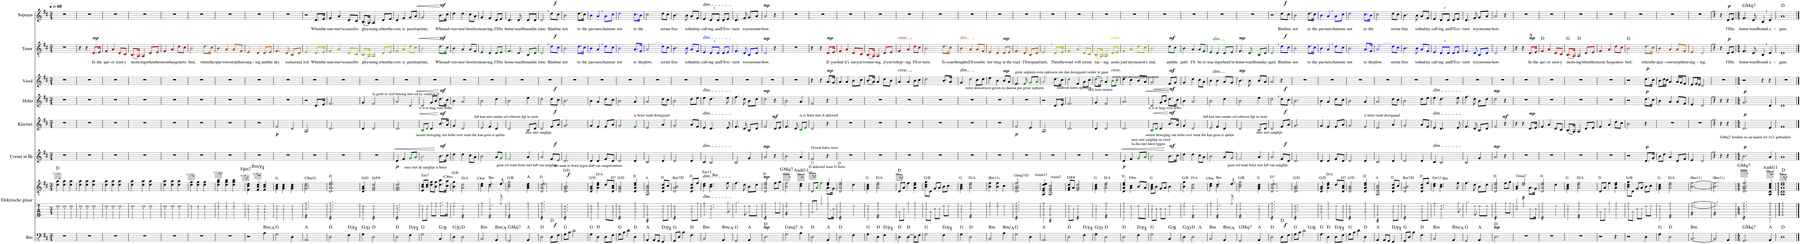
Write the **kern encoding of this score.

**kern	**dynam	**harte	**kern	**kern	**dynam	**harte	**kern	**dynam	**kern	**dynam	**kern	**dynam	**kern	**dynam	**kern	**text	**dynam	**harte	**kern	**text	**dynam	**harte
*part8	*part8	*part8	*part7	*part7	*part7	*part7	*part6	*part6	*part5	*part5	*part4	*part4	*part3	*part3	*part2	*part2	*part2	*part2	*part1	*part1	*part1	*part1
*staff9	*staff9	*	*staff8	*staff7	*staff7/8	*	*staff6	*staff6	*staff5	*staff5	*staff4	*staff4	*staff3	*staff3	*staff2	*staff2	*staff2	*	*staff1	*staff1	*staff1	*
*I"Bas	*	*	*I"Elektrische gitaar	*	*	*	*I"Cornet in Bb	*	*I"Klarinet	*	*I"Hobo	*	*I"Viool	*	*I"Tenor	*	*	*	*I"Sopraan	*	*	*
*I'Bas	*	*	*I'El. Git.	*	*	*	*	*	*I'Kl.	*	*	*	*I'Vl.	*	*I'T.	*	*	*	*I'Sop.	*	*	*
*	*	*	*stria6	*	*	*	*	*	*	*	*	*	*	*	*	*	*	*	*	*	*	*
*clefFv4	*	*	*	*clefGv2	*	*	*clefG2	*	*clefG2	*	*clefG2	*	*clefG2	*	*clefGv2	*	*	*	*clefG2	*	*	*
*	*	*	*	*	*	*	*ITrd1c2	*	*ITrd1c2	*	*	*	*	*	*	*	*	*	*	*	*	*
*k[f#c#]	*	*	*k[f#c#]	*k[f#c#]	*	*	*k[f#c#]	*	*k[f#c#]	*	*k[f#c#]	*	*k[f#c#]	*	*k[f#c#]	*	*	*	*k[f#c#]	*	*	*
*M3/4	*	*	*M3/4	*M3/4	*	*	*M3/4	*	*M3/4	*	*M3/4	*	*M3/4	*	*M3/4	*	*	*	*M3/4	*	*	*
*MM60	*	*	*MM60	*MM60	*	*	*MM60	*	*MM60	*	*MM60	*	*MM60	*	*MM60	*	*	*	*MM60	*	*	*
=1	=1	=1	=1	=1	=1	=1	=1	=1	=1	=1	=1	=1	=1	=1	=1	=1	=1	=1	=1	=1	=1	=1
2.r	.	.	4d\ 4a\	4d\ 4a\	.	D:maj	2.r	.	2.r	.	2.r	.	2.r	.	2.r	.	.	.	2.r	.	.	.
.	.	.	4d\ 4a\	4d\ 4a\	.	.	.	.	.	.	.	.	.	.	.	.	.	.	.	.	.	.
.	.	.	4d\ 4a\	4d\ 4a\	.	.	.	.	.	.	.	.	.	.	.	.	.	.	.	.	.	.
=2	=2	=2	=2	=2	=2	=2	=2	=2	=2	=2	=2	=2	=2	=2	=2	=2	=2	=2	=2	=2	=2	=2
2.r	.	.	4d\ 4a\	4d\ 4a\	.	.	2.r	.	2.r	.	2.r	.	2.r	.	4r	.	.	.	2.r	.	.	.
.	.	.	4d\ 4a\	4d\ 4a\	.	.	.	.	.	.	.	.	.	.	4r	.	.	.	.	.	.	.
!	!	!	!	!	!	!	!	!	!	!	!	!	!	!	!	!LO:LY:b	!LO:DY:a	!	!	!	!	!
.	.	.	4d\ 4a\	4d\ 4a\	.	.	.	.	.	.	.	.	.	.	8.Di/L	In	mp	.	.	.	.	.
!	!	!	!	!	!	!	!	!	!	!	!	!	!	!	!	!LO:LY:b	!	!	!	!	!	!
.	.	.	.	.	.	.	.	.	.	.	.	.	.	.	16Ei/Jk	the	.	.	.	.	.	.
=3	=3	=3	=3	=3	=3	=3	=3	=3	=3	=3	=3	=3	=3	=3	=3	=3	=3	=3	=3	=3	=3	=3
!	!	!	!	!	!	!	!	!	!	!	!	!	!	!	!	!LO:LY:b	!	!	!	!	!	!
2.r	.	.	4d\ 4a\	4d\ 4a\	.	.	2.r	.	2.r	.	2.r	.	2.r	.	4F#i/	qui-	.	.	2.r	.	.	.
!	!	!	!	!	!	!	!	!	!	!	!	!	!	!	!	!LO:LY:b	!	!	!	!	!	!
.	.	.	4d\ 4a\	4d\ 4a\	.	.	.	.	.	.	.	.	.	.	4Ai/	-et	.	.	.	.	.	.
!	!	!	!	!	!	!	!	!	!	!	!	!	!	!	!	!LO:LY:b	!	!	!	!	!	!
.	.	.	4d\ 4a\	4d\ 4a\	.	.	.	.	.	.	.	.	.	.	8Di/L	mist-	.	.	.	.	.	.
!	!	!	!	!	!	!	!	!	!	!	!	!	!	!	!	!LO:LY:b	!	!	!	!	!	!
.	.	.	.	.	.	.	.	.	.	.	.	.	.	.	8C#i/J	-y	.	.	.	.	.	.
=4	=4	=4	=4	=4	=4	=4	=4	=4	=4	=4	=4	=4	=4	=4	=4	=4	=4	=4	=4	=4	=4	=4
!	!	!	!	!	!	!	!	!	!	!	!	!	!	!	!	!LO:LY:b	!	!	!	!	!	!
2.r	.	.	4d\ 4a\	4d\ 4a\	.	.	2.r	.	2.r	.	2.r	.	2.r	.	(8.BBi/L	morn-	.	.	2.r	.	.	.
.	.	.	.	.	.	.	.	.	.	.	.	.	.	.	16AAi/Jk)	.	.	.	.	.	.	.
!	!	!	!	!	!	!	!	!	!	!	!	!	!	!	!	!LO:LY:b	!	!	!	!	!	!
.	.	.	4d\ 4a\	4d\ 4a\	.	.	.	.	.	.	.	.	.	.	4AAi/	-ing	.	.	.	.	.	.
!	!	!	!	!	!	!	!	!	!	!	!	!	!	!	!	!LO:LY:b	!	!	!	!	!	!
.	.	.	4d\ 4a\	4d\ 4a\	.	.	.	.	.	.	.	.	.	.	8Di/L	when	.	.	.	.	.	.
!	!	!	!	!	!	!	!	!	!	!	!	!	!	!	!	!LO:LY:b	!	!	!	!	!	!
.	.	.	.	.	.	.	.	.	.	.	.	.	.	.	8Ei/J	the	.	.	.	.	.	.
=5	=5	=5	=5	=5	=5	=5	=5	=5	=5	=5	=5	=5	=5	=5	=5	=5	=5	=5	=5	=5	=5	=5
!	!	!	!	!	!	!	!	!	!	!	!	!	!	!	!	!LO:LY:b	!	!	!	!	!	!
2.r	.	.	4d\ 4a\	4d\ 4a\	.	.	2.r	.	2.r	.	2.r	.	2.r	.	4F#i/	moon	.	.	2.r	.	.	.
!	!	!	!	!	!	!	!	!	!	!	!	!	!	!	!	!LO:LY:b	!	!	!	!	!	!
.	.	.	4d\ 4a\	4d\ 4a\	.	.	.	.	.	.	.	.	.	.	4Ai/	has	.	.	.	.	.	.
!	!	!	!	!	!	!	!	!	!	!	!	!	!	!	!	!LO:LY:b	!	!	!	!	!	!
.	.	.	4d\ 4a\	4d\ 4a\	.	.	.	.	.	.	.	.	.	.	8di\L	gone	.	.	.	.	.	.
!	!	!	!	!	!	!	!	!	!	!	!	!	!	!	!	!LO:LY:b	!	!	!	!	!	!
.	.	.	.	.	.	.	.	.	.	.	.	.	.	.	8c#i\J	to	.	.	.	.	.	.
=6	=6	=6	=6	=6	=6	=6	=6	=6	=6	=6	=6	=6	=6	=6	=6	=6	=6	=6	=6	=6	=6	=6
!	!	!	!	!	!	!	!	!	!	!	!	!	!	!	!	!LO:LY:b	!	!	!	!	!	!
2.r	.	.	4d\ 4g\	4d\ 4g\	.	.	2.r	.	2.r	.	2.r	.	2.r	.	2Bi\	bed,	.	.	2.r	.	.	.
.	.	.	4d\ 4g\	4d\ 4g\	.	.	.	.	.	.	.	.	.	.	.	.	.	.	.	.	.	.
!	!	!	!	!	!	!	!	!	!	!	!	!	!	!	!	!LO:LY:b	!	!	!	!	!	!
.	.	.	4d\ 4g\	4d\ 4g\	.	.	.	.	.	.	.	.	.	.	8.dj\L	when	.	.	.	.	.	.
!	!	!	!	!	!	!	!	!	!	!	!	!	!	!	!	!LO:LY:b	!	!	!	!	!	!
.	.	.	.	.	.	.	.	.	.	.	.	.	.	.	16c#j\Jk	the	.	.	.	.	.	.
=7	=7	=7	=7	=7	=7	=7	=7	=7	=7	=7	=7	=7	=7	=7	=7	=7	=7	=7	=7	=7	=7	=7
!	!	!	!	!	!	!	!	!	!	!	!	!	!	!	!	!LO:LY:b	!	!	!	!	!	!
2.r	.	.	4d\ 4g\ 4b\	4d\ 4g\ 4b\	.	.	2.r	.	2.r	.	2.r	.	2.r	.	4Bj\	spar-	.	.	2.r	.	.	.
!	!	!	!	!	!	!	!	!	!	!	!	!	!	!	!	!LO:LY:b	!	!	!	!	!	!
.	.	.	4d\ 4g\ 4b\	4d\ 4g\ 4b\	.	.	.	.	.	.	.	.	.	.	4Aj/	-rows	.	.	.	.	.	.
!	!	!	!	!	!	!	!	!	!	!	!	!	!	!	!	!LO:LY:b	!	!	!	!	!	!
.	.	.	4d\ 4g\ 4b\	4d\ 4g\ 4b\	.	.	.	.	.	.	.	.	.	.	8Aj/L	stop	.	.	.	.	.	.
!	!	!	!	!	!	!	!	!	!	!	!	!	!	!	!	!LO:LY:b	!	!	!	!	!	!
.	.	.	.	.	.	.	.	.	.	.	.	.	.	.	8F#j/J	their	.	.	.	.	.	.
=8	=8	=8	=8	=8	=8	=8	=8	=8	=8	=8	=8	=8	=8	=8	=8	=8	=8	=8	=8	=8	=8	=8
!	!	!	!	!	!	!LO:H:kt=m7	!	!	!	!	!	!	!	!	!	!LO:LY:b	!	!	!	!	!	!
2r	.	.	4F#\ 4c#\ 4e\	4F#\ 4c#\ 4e\	.	F#:min7	2.r	.	2.r	.	2.r	.	2.r	.	4Ej/	sing-	.	.	2.r	.	.	.
!	!	!	!	!	!	!LO:H:kt=m	!	!	!	!	!	!	!	!	!	!LO:LY:b	!	!	!	!	!	!
.	.	.	4F#\ 4B\ 4d\	4F#/ 4B/ 4d/	.	B:min/5	.	.	.	.	.	.	.	.	4Dj/	-ing	.	.	.	.	.	.
!	!	!LO:H:kt=m	!	!	!	!	!	!	!	!	!	!	!	!	!	!LO:LY:b	!	!	!	!	!	!
4AA\	.	B:min/b7	4F#\ 4B\ 4d\	4F#/ 4B/ 4d/	.	.	.	.	.	.	.	.	.	.	8Dj/L	and	.	.	.	.	.	.
!	!	!	!	!	!	!	!	!	!	!	!	!	!	!	!	!LO:LY:b	!	!	!	!	!	!
.	.	.	.	.	.	.	.	.	.	.	.	.	.	.	8Ej/J	the	.	.	.	.	.	.
=9	=9	=9	=9	=9	=9	=9	=9	=9	=9	=9	=9	=9	=9	=9	=9	=9	=9	=9	=9	=9	=9	=9
!	!	!	!	!LO:TX:a:t=G	!	!	!	!	!	!	!	!	!	!	!	!	!	!	!	!	!	!
!	!	!	!	!	!	!	!	!	!	!LO:DY:b	!	!	!	!	!	!LO:LY:b	!	!	!	!	!	!
2GG\	.	G:maj	4G\ 4B\ 4d\	4G\ 4B\ 4d\	.	.	2.r	.	2f#/	p	2.r	.	2.r	.	4.F#j/	sky	.	.	2.r	.	.	.
.	.	.	4G\ 4B\ 4d\	4G\ 4B\ 4d\	.	.	.	.	.	.	.	.	.	.	.	.	.	.	.	.	.	.
!	!	!	!	!	!	!	!	!	!	!	!	!	!	!	!	!LO:LY:b	!	!	!	!	!	!
.	.	.	.	.	.	.	.	.	.	.	.	.	.	.	8Dj/	is	.	.	.	.	.	.
!	!	!	!	!	!	!	!	!	!	!	!	!	!	!	!	!LO:LY:b	!	!	!	!	!	!
4DD\	.	.	4G\ 4B\ 4d\	4G\ 4B\ 4d\	.	.	.	.	4dZ/	.	.	.	.	.	8BBj/L	clear	.	.	.	.	.	.
!	!	!	!	!	!	!	!	!	!	!	!	!	!	!	!	!LO:LY:b	!	!	!	!	!	!
.	.	.	.	.	.	.	.	.	.	.	.	.	.	.	8Dj/J	and	.	.	.	.	.	.
=10	=10	=10	=10	=10	=10	=10	=10	=10	=10	=10	=10	=10	=10	=10	=10	=10	=10	=10	=10	=10	=10	=10
!	!	!	!	!LO:TX:a:t=C#m/G	!	!	!	!	!	!	!	!	!	!	!	!	!	!	!	!	!	!
!	!	!	!	!	!	!	!	!	!	!	!	!	!	!	!	!LO:LY:b	!	!	!	!	!	!
2.AAA/	.	A:maj	2.G\ 2.c#\ 2.e\	2.G\ 2.c#\ 2.e\	.	.	2.r	.	2.A/	.	2r	.	2.r	.	2Ej/	red.	.	.	2r	.	.	.
!	!	!	!	!	!	!	!	!	!	!	!	!	!	!	!	!LO:LY:b	!	!	!	!LO:LY:b	!	!
.	.	.	.	.	.	.	.	.	.	.	8.d/L	.	.	.	8.DV/L	When	.	.	8.d/L	When	.	.
!	!	!	!	!	!	!	!	!	!	!	!	!	!	!	!	!LO:LY:b	!	!	!	!LO:LY:b	!	!
.	.	.	.	.	.	.	.	.	.	.	16e/Jk	.	.	.	16EV/Jk	the	.	.	16e/Jk	the	.	.
=11	=11	=11	=11	=11	=11	=11	=11	=11	=11	=11	=11	=11	=11	=11	=11	=11	=11	=11	=11	=11	=11	=11
!	!	!	!	!LO:TX:a:t=D	!	!	!	!	!	!	!	!	!	!	!	!	!	!	!	!	!	!
!	!	!	!	!	!	!	!	!	!	!	!	!	!	!	!	!LO:LY:b	!	!	!	!LO:LY:b	!	!
2DD\	.	D:maj	2.D\ 2.A\ 2.d\ 2.f#\	2.D/ 2.A/ 2.d/ 2.f#/	.	.	2.r	.	2.d/	.	2.f#/	.	2.r	.	4F#V/	sum-	.	.	4f#/	sum-	.	.
!	!	!	!	!	!	!	!	!	!	!	!	!	!	!	!	!LO:LY:b	!	!	!	!LO:LY:b	!	!
.	.	.	.	.	.	.	.	.	.	.	.	.	.	.	4AV/	-mer's	.	.	4a/	-mer's	.	.
!	!	!	!	!	!	!	!	!	!	!	!	!	!	!	!	!LO:LY:b	!	!	!	!LO:LY:b	!	!
4FF#\	.	D:maj/3	.	.	.	.	.	.	.	.	.	.	.	.	8DV/L	ceased	.	.	8d/L	ceased	.	.
!	!	!	!	!	!	!	!	!	!	!	!	!	!	!	!	!LO:LY:b	!	!	!	!LO:LY:b	!	!
.	.	.	.	.	.	.	.	.	.	.	.	.	.	.	8C#V/J	its	.	.	8c#/J	its	.	.
=12	=12	=12	=12	=12	=12	=12	=12	=12	=12	=12	=12	=12	=12	=12	=12	=12	=12	=12	=12	=12	=12	=12
!	!	!	!	!LO:TX:a:t=G/D	!	!	!	!	!	!	!	!	!	!	!	!	!	!	!	!	!	!
!	!	!	!	!	!	!	!	!	!	!	!	!	!	!	!	!LO:LY:b	!	!	!	!LO:LY:b	!	!
4GG\	.	G:maj/5	4D\ 4G\ 4B\	4D/ 4G/ 4B/	.	.	2.r	.	4d/	.	4g/	.	2.r	.	(8.BBV/L	glea-	.	.	(8.B/L	glea-	.	.
.	.	.	.	.	.	.	.	.	.	.	.	.	.	.	16AAV/Jk)	.	.	.	16A/Jk)	.	.	.
!	!	!	!	!LO:TX:a:t=D/F#	!	!	!	!	!	!	!	!	!	!	!	!	!	!	!	!	!	!
!	!	!	!	!	!	!	!	!	!	!	!	!	!	!	!	!LO:LY:b	!	!	!	!LO:LY:b	!	!
2DD\	.	D:maj	2F#\ 2A\ 2d\	2F#/ 2A/ 2d/	.	.	.	.	2d/	.	2f#/	.	.	.	4AAV/	-ming,	.	.	4A/	-ming,	.	.
!	!	!	!	!	!	!	!	!	!	!	!	!	!	!	!	!LO:LY:b	!	!	!	!LO:LY:b	!	!
.	.	.	.	.	.	.	.	.	.	.	.	.	.	.	8DV/L	when	.	.	8d/L	when	.	.
!	!	!	!	!	!	!	!	!	!	!	!	!	!	!	!	!LO:LY:b	!	!	!	!LO:LY:b	!	!
.	.	.	.	.	.	.	.	.	.	.	.	.	.	.	8EV/J	the	.	.	8e/J	the	.	.
=13	=13	=13	=13	=13	=13	=13	=13	=13	=13	=13	=13	=13	=13	=13	=13	=13	=13	=13	=13	=13	=13	=13
!	!	!	!	!	!	!	!	!LO:HP:b	!	!LO:HP:b	!	!	!	!	!	!LO:LY:b	!	!	!	!LO:LY:b	!	!
!	!	!	!	!	!	!	!	!LO:DY:n=1:b	!	!	!	!	!	!	!	!	!	!	!	!	!	!
2DD\	.	D:maj	2.F#\ 2.A\ 2.d\	2.F#/ 2.A/ 2.d/	.	.	4d/	< p	2.d/	<	2a/	.	2.r	.	4F#V/	corn	.	.	4d/	corn	.	.
!	!	!	!	!	!	!	!LO:TX:b:t=mee met de zanglijn is beter	!	!	!	!	!	!	!	!	!	!	!	!	!	!	!
!	!	!	!	!	!	!	!	!	!	!	!	!	!	!	!	!LO:LY:b	!	!	!	!LO:LY:b	!	!
.	.	.	.	.	.	.	4f#/	.	.	.	.	.	.	.	4AV/	is	.	.	4f#/	is	.	.
!	!	!	!	!	!	!	!	!	!	!	!LO:TX:a:t=la geeft te veel botsing met sol la, vandaar re	!	!	!	!	!	!	!	!	!	!	!
!	!	!	!	!	!	!	!	!	!	!	!	!	!	!	!	!LO:LY:b	!	!	!	!LO:LY:b	!	!
4FF#\	.	D:maj/3	.	.	.	.	8gZ/L	.	.	.	4dZ/	.	.	.	8dV\L	past	.	.	8g/L	past	.	.
!	!	!	!	!	!	!	!	!	!	!	!	!	!	!	!	!LO:LY:b	!	!	!	!LO:LY:b	!	!
.	.	.	.	.	.	.	8aZ/J	.	.	.	.	.	.	.	8c#V\J	its	.	.	8a/J	its	.	.
.	.	.	.	.	.	.	.	[	.	.	.	.	.	.	.	.	.	.	.	.	.	.
=14	=14	=14	=14	=14	=14	=14	=14	=14	=14	=14	=14	=14	=14	=14	=14	=14	=14	=14	=14	=14	=14	=14
!	!	!	!	!	!	!	!	!	!	!	!LO:TX:b:t=si is te laag voor hobo	!	!	!	!	!	!	!	!	!	!	!
!	!	!	!	!	!	!	!	!	!LO:TX:b:t=neemt beweging van hobo over want die kan geen si spelen	!	!	!	!	!	!	!	!	!	!	!	!	!
!	!	!	!	!LO:TX:a:t=Em7	!	!	!	!	!	!	!	!	!	!	!	!	!	!	!	!	!	!
!	!	!	!	!	!	!	!	!	!	!	!	!LO:HP:b	!	!	!	!LO:LY:b	!LO:HP:b	!	!	!LO:LY:b	!LO:HP:b	!
2GG\	.	G:maj	8E\ 8B\ 8d\L	8E/ 8B/ 8d/L	.	.	2bZ\	.	8BZ/L	.	4dZ/	<	2.r	.	2BV\	prime,	<	.	2g/	prime,	<	.
.	.	.	8B\ 8d\J	8B/ 8d/J	.	.	.	.	8dZ/J	.	.	.	.	.	.	.	.	.	.	.	.	.
.	.	.	8d\ 8g\L	8d\ 8g\L	.	.	.	.	4d/	.	8g/L	.	.	.	.	.	.	.	.	.	.	.
.	.	.	8B\ 8g\J	8B\ 8g\J	.	.	.	.	.	.	8b/J	.	.	.	.	.	.	.	.	.	.	.
!	!	!	!	!	!	!	!	!LO:DY:a	!	!LO:DY:n=1:a	!	!LO:DY:a	!	!	!	!LO:LY:b	!LO:DY:a	!	!	!LO:LY:b	!LO:DY:a	!
4BBB/	.	G:maj/3	8.d\ 8.b\L	8.d\ 8.b\L	.	.	8.b\L	mf	8.b/L	[ mf	8.dd\L	mf	.	.	8.dN\L	When	mf	.	8.b\L	When	mf	.
!	!	!	!	!LO:TX:a:t=(C#m)	!	!	!	!	!	!	!	!	!	!	!	!	!	!	!	!	!	!
!	!	!	!	!	!	!	!	!	!	!	!	!	!	!	!	!LO:LY:b	!	!	!	!LO:LY:b	!	!
.	.	.	16c#\ 16a\Jk	16c#\ 16a\Jk	.	.	16cc#\Jk	.	16a/Jk	.	16cc#\Jk	[	.	.	16c#N\Jk	ad-	[	.	16cc#\Jk	ad-	[	.
=15	=15	=15	=15	=15	=15	=15	=15	=15	=15	=15	=15	=15	=15	=15	=15	=15	=15	=15	=15	=15	=15	=15
!	!	!	!	!LO:TX:a:t=G/B	!	!	!	!	!	!	!	!	!	!	!	!	!	!	!	!	!	!
!	!	!	!	!	!	!	!	!	!	!	!	!	!	!	!	!LO:LY:b	!	!	!	!LO:LY:b	!	!
4DD\	.	G:maj/5	4B\ 4g\	4B\ 4g\	.	.	4dd\	.	4g/	.	4b\	.	2.r	.	4BN\	-ven-	.	.	4dd\	-ven-	.	.
!	!	!	!	!LO:TX:a:t=D/A	!	!	!	!	!	!	!	!	!	!	!	!	!	!	!	!	!	!
!	!	!	!	!	!	!	!	!	!	!	!	!	!	!	!	!LO:LY:b	!	!	!	!LO:LY:b	!	!
2DD\	.	D:maj	2A\ 2d\	2A\ 2d\	.	.	4dd\	.	2d/	.	2a/	.	.	.	4AN/	-ture's	.	.	4dd\	-ture's	.	.
!	!	!	!	!	!	!	!	!	!	!	!	!	!	!	!	!LO:LY:b	!	!	!	!LO:LY:b	!	!
.	.	.	.	.	.	.	8cc#\L	.	.	.	.	.	.	.	8AN/L	lost	.	.	8cc#\L	lost	.	.
!	!	!	!	!	!	!	!	!	!	!	!	!	!	!	!	!LO:LY:b	!	!	!	!LO:LY:b	!	!
.	.	.	.	.	.	.	8a\J	.	.	.	.	.	.	.	8F#N/J	its	.	.	8a\J	its	.	.
=16	=16	=16	=16	=16	=16	=16	=16	=16	=16	=16	=16	=16	=16	=16	=16	=16	=16	=16	=16	=16	=16	=16
*	*	*	*^	*^	*	*	*	*	*	*	*	*	*	*	*	*	*	*	*	*	*	*
!	!	!	!	!	!	!	!	!	!	!	!LO:TX:a:t=fa# kan niet omdat sol erboven ligt in stem	!	!	!	!	!	!	!	!	!	!	!	!	!
!	!	!	!	!	!LO:TX:a:t=C#m	!	!	!	!	!	!	!	!	!	!	!	!	!	!	!	!	!	!	!
!	!	!LO:H:kt=m	!	!	!	!	!	!	!	!	!	!	!	!	!	!	!	!LO:LY:b	!	!	!	!LO:LY:b	!	!
2BBB/	.	B:min	4ryy	4c#\ 4e\	4ryy	4c#\ 4e\	.	.	2b\	.	4eZ/	.	2b\	.	2.r	.	4EN/	mean-	.	.	4g/	mean-	.	.
!	!	!	!	!	!LO:TX:a:t=Bm	!	!	!	!	!	!	!	!	!	!	!	!	!	!	!	!	!	!	!
!	!	!	!	!	!	!	!	!	!	!	!	!	!	!	!	!	!	!LO:LY:b	!	!	!	!LO:LY:b	!	!
.	.	.	4.d/	2B\	4.d/	2B\	.	.	.	.	4f#/	.	.	.	.	.	4DN/	-ing,	.	.	4f#/	-ing,	.	.
!	!	!LO:H:kt=m	!	!	!	!	!	!	!	!	!	!	!	!	!	!	!	!LO:LY:b	!	!	!	!LO:LY:b	!	!
4AAA/	.	B:min/b7	.	.	.	.	.	.	8a/L	.	4d/	.	4dd\	.	.	.	8DN/L	I'll	.	.	8d/L	I'll	.	.
!	!	!	!	!	!	!	!	!	!	!	!	!	!	!	!	!	!	!LO:LY:b	!	!	!	!LO:LY:b	!	!
.	.	.	8e/	.	8e/	.	.	.	8gZ/J	.	.	.	.	.	.	.	8EN/J	be	.	.	8e/J	be	.	.
*	*	*	*v	*v	*	*	*	*	*	*	*	*	*	*	*	*	*	*	*	*	*	*	*	*
*	*	*	*	*v	*v	*	*	*	*	*	*	*	*	*	*	*	*	*	*	*	*	*	*
=17	=17	=17	=17	=17	=17	=17	=17	=17	=17	=17	=17	=17	=17	=17	=17	=17	=17	=17	=17	=17	=17	=17
!	!	!	!	!	!	!	!LO:TX:b:t=geen sol want botst met fa# van zanglijn	!	!	!	!	!	!	!	!	!	!	!	!	!	!	!
!	!	!	!	!LO:TX:a:t=G/B	!	!	!	!	!	!	!	!	!	!	!	!	!	!	!	!	!	!
!	!	!LO:H:kt=Maj7	!	!	!	!	!	!	!	!	!	!	!	!	!	!LO:LY:b	!	!	!	!LO:LY:b	!	!
2GGG/	.	G:maj7	2B\ 2d\ 2g\	2B\ 2d\ 2g\	.	.	2f#Z/	.	2d/	.	2b\	.	2.r	.	4.F#N/	home-	.	.	4.d/	home-	.	.
!	!	!	!	!	!	!	!	!	!	!	!	!	!	!	!	!LO:LY:b	!	!	!	!LO:LY:b	!	!
.	.	.	.	.	.	.	.	.	.	.	.	.	.	.	8DN/	-ward	.	.	8d/	-ward	.	.
!	!	!	!	!	!	!	!	!	!LO:TX:b:t=mee met zanglijn	!	!	!	!	!	!	!	!	!	!	!	!	!
!	!	!	!	!	!	!	!	!	!	!	!	!	!	!	!	!LO:LY:b	!	!	!	!LO:LY:b	!	!
4AAA/	.	A:maj	4A\ 4c#\ 4e\	4A\ 4c#\ 4e\	.	A:maj	4a/	.	8BZ/L	.	4ee\	.	.	.	8BBN/L	bound	.	.	8d/L	bound	.	.
!	!	!	!	!	!	!	!	!	!	!	!	!	!	!	!	!LO:LY:b	!	!	!	!LO:LY:b	!	!
.	.	.	.	.	.	.	.	.	8d/J	.	.	.	.	.	8DN/J	in	.	.	8d/J	in	.	.
=18	=18	=18	=18	=18	=18	=18	=18	=18	=18	=18	=18	=18	=18	=18	=18	=18	=18	=18	=18	=18	=18	=18
!	!	!	!	!LO:TX:a:t=D	!	!	!	!	!	!	!	!	!	!	!	!	!	!	!	!	!	!
!	!	!	!	!	!	!	!	!	!	!	!	!	!	!	!	!LO:LY:b	!	!	!	!LO:LY:b	!	!
2DD\	.	D:maj	2.D\ 2.A\ 2.d\ 2.e\	2.D/ 2.A/ 2.d/ 2.e/	.	.	2a/	.	2d/	.	2dd\	.	2.r	.	2D,N/	time.	.	.	2d,/	time.	.	.
!	!LO:DY:a	!	!	!	!	!	!	!LO:DY:a	!	!LO:DY:a	!	!LO:DY:a	!	!	!	!LO:LY:b	!LO:DY:a	!	!	!LO:LY:b	!LO:DY:a	!
8DD\L	f	D:maj	.	.	.	.	8f#/L	f	8f#/L	f	8dd\L	f	.	.	8dl\L	Bind	f	.	8dd\L	Bind	f	.
!	!	!	!	!	!	!	!LO:TX:b:t=mi want re botst tegen do# van zangstemmen	!	!	!	!	!	!	!	!	!	!	!	!	!	!	!
!	!	!	!	!	!	!	!	!	!	!	!	!	!	!	!	!LO:LY:b	!	!	!	!LO:LY:b	!	!
8FF#\J	.	.	.	.	.	.	8eZ/J	.	8a/J	.	8cc#\J	.	.	.	8c#l\J	me	.	.	8cc#\J	me	.	.
=19	=19	=19	=19	=19	=19	=19	=19	=19	=19	=19	=19	=19	=19	=19	=19	=19	=19	=19	=19	=19	=19	=19
!	!	!	!	!LO:TX:a:t=G/D	!	!	!	!	!	!	!	!	!	!	!	!	!	!	!	!	!	!
!	!	!	!	!	!LO:DY:a	!	!	!	!	!	!	!	!	!	!	!LO:LY:b	!	!	!	!LO:LY:b	!	!
8GG\L	.	G:maj	2.D\ 2.G\ 2.B\	2.D/ 2.G/ 2.B/	f	.	2.d/	.	2.g/	.	2.b\	.	2.r	.	2Bl\	not	.	.	2b\	not	.	.
8BB\J	.	.	.	.	.	.	.	.	.	.	.	.	.	.	.	.	.	.	.	.	.	.
2D\	.	.	.	.	.	.	.	.	.	.	.	.	.	.	.	.	.	.	.	.	.	.
!	!	!	!	!	!	!	!	!	!	!	!	!	!	!	!	!LO:LY:b	!	!	!	!LO:LY:b	!	!
.	.	.	.	.	.	.	.	.	.	.	.	.	.	.	8.dl\L	to	.	.	8.dd\L	to	.	.
!	!	!	!	!	!	!	!	!	!	!	!	!	!	!	!	!LO:LY:b	!	!	!	!LO:LY:b	!	!
.	.	.	.	.	.	.	.	.	.	.	.	.	.	.	16c#l\Jk	the	.	.	16cc#\Jk	the	.	.
=20	=20	=20	=20	=20	=20	=20	=20	=20	=20	=20	=20	=20	=20	=20	=20	=20	=20	=20	=20	=20	=20	=20
!	!	!	!	!LO:TX:a:t=G/D	!	!	!	!	!	!	!	!	!	!	!	!	!	!	!	!	!	!
!	!	!	!	!	!	!	!	!	!	!	!	!	!	!	!	!LO:LY:b	!	!	!	!LO:LY:b	!	!
4GG\	.	G:maj	4D\ 4G\ 4B\	4D/ 4G/ 4B/	.	.	4d/	.	4g/	.	4b\	.	2.r	.	4Bl\	pas-	.	.	4bl\	pas-	.	.
!	!	!	!	!LO:TX:a:t=D/A	!	!	!	!	!	!	!	!	!	!	!	!	!	!	!	!	!	!
!	!	!	!	!	!	!	!	!	!	!	!	!	!	!	!	!LO:LY:b	!	!	!	!LO:LY:b	!	!
4DD\	.	D:maj	4A\ 4d\ 4f#\	4A\ 4d\ 4f#\	.	.	4d/	.	4f#/	.	4a/	.	.	.	4A,l/	-ture	.	.	4a,l/	-ture	.	.
!	!	!	!	!	!	!	!	!	!	!	!	!	!	!	!	!LO:LY:b	!	!	!	!LO:LY:b	!	!
8DD\L	.	.	8d\L	8d/L	.	.	8f#/L	.	8f#/L	.	8dd\L	.	.	.	8dl\L	chain	.	.	8al\L	chain	.	.
!	!	!	!	!LO:TX:a:t=D7	!	!	!	!	!	!	!	!	!	!	!	!	!	!	!	!	!	!
!	!	!	!	!	!	!	!	!	!	!	!	!	!	!	!	!LO:LY:b	!	!	!	!LO:LY:b	!	!
8FF#\J	.	.	8D\ 8A\ 8c#\J	8D/ 8A/ 8c#/J	.	.	8d/J	.	8a/J	.	8cc#\J	.	.	.	8c#l\J	me	.	.	8cc#l\J	me	.	.
=21	=21	=21	=21	=21	=21	=21	=21	=21	=21	=21	=21	=21	=21	=21	=21	=21	=21	=21	=21	=21	=21	=21
!	!	!	!	!LO:TX:a:t=G/D	!	!	!	!	!	!	!	!	!	!	!	!	!	!	!	!	!	!
!	!	!	!	!	!	!	!	!	!	!	!	!	!	!	!	!LO:LY:b	!	!	!	!LO:LY:b	!	!
8GG\L	.	G:maj	2D\ 2G\ 2B\	2D/ 2G/ 2B/	.	.	2d/	.	2g/	.	2b\	.	2.r	.	2Bl\	not	.	.	2ddl\	not	.	.
8BB\J	.	.	.	.	.	.	.	.	.	.	.	.	.	.	.	.	.	.	.	.	.	.
4D\	.	.	.	.	.	.	.	.	.	.	.	.	.	.	.	.	.	.	.	.	.	.
!	!	!	!	!	!	!	!	!	!LO:TX:a:t=is beter want doorgaand	!	!	!	!	!	!	!	!	!	!	!	!	!
!	!	!	!	!LO:TX:a:t=D	!	!	!	!	!	!	!	!	!	!	!	!	!	!	!	!	!	!
!	!	!	!	!	!	!	!	!	!	!	!	!	!	!	!	!LO:LY:b	!	!	!	!LO:LY:b	!	!
4DD\	.	D:maj	4D\ 4A\ 4d\ 4f#\	4D/ 4A/ 4d/ 4f#/	.	.	4d/	.	4f#Z/	.	4a/	.	.	.	8.Al/L	to	.	.	8.cc#l\L	to	.	.
!	!	!	!	!	!	!	!	!	!	!	!	!	!	!	!	!LO:LY:b	!	!	!	!LO:LY:b	!	!
.	.	.	.	.	.	.	.	.	.	.	.	.	.	.	16F#l/Jk	the	.	.	16bl\Jk	the	.	.
=22	=22	=22	=22	=22	=22	=22	=22	=22	=22	=22	=22	=22	=22	=22	=22	=22	=22	=22	=22	=22	=22	=22
!	!	!	!	!LO:TX:a:t=A	!	!	!	!	!	!	!	!	!	!	!	!	!	!	!	!	!	!
!	!	!	!	!	!	!	!	!	!	!	!	!	!	!	!	!LO:LY:b	!	!	!	!	!	!
4AAA/	.	A:maj	2AA\ 2E\ 2A\ 2c#\	2AA/ 2E/ 2A/ 2c#/	.	.	2c#/	.	2e/	.	2a/	.	2.r	.	(2Al/	plow,	.	.	2cc#\	.	.	.
8AAA/L	.	.	.	.	.	.	.	.	.	.	.	.	.	.	.	.	.	.	.	.	.	.
8GGG/J	.	.	.	.	.	.	.	.	.	.	.	.	.	.	.	.	.	.	.	.	.	.
!	!	!	!	!LO:TX:a:t=D	!	!	!	!	!	!	!	!	!	!	!	!	!	!	!	!	!	!
!	!	!	!	!	!	!	!	!	!	!	!	!	!	!	!	!LO:LY:b	!	!	!	!LO:LY:b	!	!
4FFF#/	.	D:maj/3	8D\ 8A\ 8d\L	8D/ 8A/ 8d/L	.	.	4d/	.	4a/	.	8dd\L	.	.	.	8dl\L)	set	.	.	8dd\L	set	.	.
!	!	!	!	!	!	!	!	!	!	!	!	!	!	!	!	!LO:LY:b	!	!	!	!LO:LY:b	!	!
.	.	.	8c#\J	8c#/J	.	.	.	.	.	.	8cc#\J	.	.	.	8c#l\J	me	.	.	8cc#\J	me	.	.
=23	=23	=23	=23	=23	=23	=23	=23	=23	=23	=23	=23	=23	=23	=23	=23	=23	=23	=23	=23	=23	=23	=23
!	!	!	!	!LO:TX:a:t=Bm7/D	!	!	!	!	!	!	!	!	!	!	!	!	!	!	!	!	!	!
!	!	!	!	!	!	!	!	!	!	!	!	!	!	!	!	!LO:LY:b	!	!	!	!LO:LY:b	!	!
8GGG/L	.	G:maj	2D\ 2A\ 2B\	2D/ 2A/ 2B/	.	.	2d/	.	2g/	.	2b\	.	2.r	.	4.Bl\	free	.	.	4.b\	free	.	.
8DD/J	.	.	.	.	.	.	.	.	.	.	.	.	.	.	.	.	.	.	.	.	.	.
4BB\	.	.	.	.	.	.	.	.	.	.	.	.	.	.	.	.	.	.	.	.	.	.
!	!	!	!	!	!	!	!	!	!	!	!	!	!	!	!	!LO:LY:b	!	!	!	!LO:LY:b	!	!
.	.	.	.	.	.	.	.	.	.	.	.	.	.	.	8Bl\	to	.	.	8b\	to	.	.
!	!	!	!	!LO:TX:a:t=D	!	!	!	!	!	!	!	!	!	!	!	!	!	!	!	!	!	!
!	!	!	!	!	!	!	!	!	!	!	!	!	!	!	!	!LO:LY:b	!	!	!	!LO:LY:b	!	!
4FF#\	.	D:maj	8D\ 8A\ 8d\L	8D/ 8A/ 8d/L	.	.	4d/	.	8a/L	.	8dd\L	.	.	.	8Al/L	find	.	.	8a/L	find	.	.
!	!	!	!	!	!	!	!	!	!	!	!	!	!	!	!	!LO:LY:b	!	!	!	!LO:LY:b	!	!
.	.	.	8f#\J	8f#/J	.	.	.	.	8f#/J	.	8ee\J	.	.	.	8F#l/J	my	.	.	8f#/J	my	.	.
=24	=24	=24	=24	=24	=24	=24	=24	=24	=24	=24	=24	=24	=24	=24	=24	=24	=24	=24	=24	=24	=24	=24
!	!	!	!	!	!	!	!	!	!	!	!	!	!	!	!	!	!	!	!LO:TX:a:i:t=dim.	!	!	!
!	!	!	!	!	!	!	!	!	!	!	!	!	!	!	!LO:TX:a:i:color=#0000FF:t=dim.	!	!	!	!	!	!	!
!	!	!	!	!	!	!	!	!	!	!	!LO:TX:a:i:t=dim.	!	!	!	!	!	!	!	!	!	!	!
!	!	!	!	!	!	!	!	!	!LO:TX:a:i:t=dim.	!	!	!	!	!	!	!	!	!	!	!	!	!
!	!	!	!	!	!	!	!LO:TX:a:i:t=dim.	!	!	!	!	!	!	!	!	!	!	!	!	!	!	!
!	!	!	!	!LO:TX:a:t=Em13	!	!	!	!	!	!	!	!	!	!	!	!	!	!	!	!	!	!
!	!	!	!	!LO:TX:a:i:t=dim.	!	!	!	!	!	!	!	!	!	!	!	!	!	!	!	!	!	!
!	!	!	!LO:TX:a:i:t=dim.	!	!	!	!	!	!	!	!	!	!	!	!	!	!	!	!	!	!	!
!	!	!LO:H:kt=m	!	!	!	!	!	!	!	!	!	!	!	!	!	!LO:LY:b	!	!	!	!LO:LY:b	!	!
2BBB/	.	B:min	4c#\ 4e\	4c#\ 4e\	.	.	4c#/	.	4e/	.	4ee\	.	2.r	.	4El/	call-	.	.	4e/	call-	.	.
!	!	!	!	!LO:TX:a:t=Bm	!	!	!	!	!	!	!	!	!	!	!	!	!	!	!	!	!	!
!	!	!	!	!	!	!	!	!	!	!	!	!	!	!	!	!LO:LY:b	!	!	!	!LO:LY:b	!	!
.	.	.	4.B\ 4.d\	4.B\ 4.d\	.	.	2B/	.	4.d/	.	4.dd\	.	.	.	8D,l/L	-ing	.	.	8d,/L	-ing	.	.
!	!	!	!	!	!	!	!	!	!	!	!	!	!	!	!	!LO:LY:b	!	!	!	!LO:LY:b	!	!
.	.	.	.	.	.	.	.	.	.	.	.	.	.	.	8Dl/J	and	.	.	8d/J	and	.	.
!	!	!LO:H:kt=m	!	!	!	!	!	!	!	!	!	!	!	!	!	!LO:LY:b	!	!	!	!LO:LY:b	!	!
4AAA/	.	B:min/b7	.	.	.	.	.	.	.	.	.	.	.	.	8Dl/L	I'll	.	.	8d/L	I'll	.	.
!	!	!	!	!	!	!	!	!	!	!	!	!	!	!	!	!LO:LY:b	!	!	!	!LO:LY:b	!	!
.	.	.	8f#\	8f#\	.	.	.	.	8e/	.	8ee\	.	.	.	8El/J	re-	.	.	8e/J	re-	.	.
=25	=25	=25	=25	=25	=25	=25	=25	=25	=25	=25	=25	=25	=25	=25	=25	=25	=25	=25	=25	=25	=25	=25
!	!	!	!	!	!	!	!	!	!	!	!	!	!	!	!	!LO:LY:b	!	!	!	!LO:LY:b	!	!
2GGG/	.	G:maj	4.f#\	4.f#\	.	.	2B/	.	4.f#/	.	4.ff#\	.	2.r	.	4.F#l/	-turn	.	.	4.d/	-turn	.	.
!	!	!	!	!	!	!	!	!	!	!	!	!	!	!	!	!LO:LY:b	!	!	!	!LO:LY:b	!	!
.	.	.	8d\	8d\	.	.	.	.	8d/	.	8dd\	.	.	.	8Dl/	to	.	.	8f#/	to	.	.
!	!	!	!	!	!	!	!	!	!	!	!	!	!	!	!	!LO:LY:b	!	!	!	!LO:LY:b	!	!
4AAA/	.	A:maj	8B\L	8B\L	.	.	4g/	.	8B/L	.	8b\L	.	.	.	8BBl/L	you	.	.	8g/L	you	.	.
!	!	!	!	!	!	!	!	!	!	!	!	!	!	!	!	!LO:LY:b	!	!	!	!LO:LY:b	!	!
.	.	.	8d\J	8d\J	.	.	.	.	8d/J	.	8dd\J	.	.	.	8Dl/J	some-	.	.	8a/J	some-	.	.
=26	=26	=26	=26	=26	=26	=26	=26	=26	=26	=26	=26	=26	=26	=26	=26	=26	=26	=26	=26	=26	=26	=26
!	!	!	!	!LO:TX:a:t=D	!	!	!	!	!	!	!	!	!	!	!	!	!	!	!	!	!	!
!	!LO:DY:a	!	!	!	!LO:DY:a	!	!	!LO:DY:a	!	!	!	!LO:DY:a	!	!	!	!LO:LY:b	!LO:DY:a	!	!	!LO:LY:b	!LO:DY:a	!
2.DD\	mp	D:maj	2D\ 2A\ 2d\ 2f#\	2D/ 2A/ 2d/ 2f#/	mp	.	2a/	mp	2f#/	.	2dd\	mp	2.r	.	2Dl/	-how.	mp	.	2a/	-how.	mp	.
!	!	!	!	!	!	!	!	!	!	!LO:DY:a	!	!	!	!	!	!	!	!	!	!	!	!
.	.	.	8f#\L	8f#\L	.	.	4r	.	8d/L	mf	4r	.	.	.	4r	.	.	.	4r	.	.	.
.	.	.	8g\J	8g\J	.	.	.	.	8e/J	.	.	.	.	.	.	.	.	.	.	.	.	.
=27	=27	=27	=27	=27	=27	=27	=27	=27	=27	=27	=27	=27	=27	=27	=27	=27	=27	=27	=27	=27	=27	=27
!	!	!LO:H:kt=maj7	!	!	!	!LO:H:kt=Maj7	!	!	!	!	!	!	!	!	!	!	!	!	!	!	!	!
2GG\	.	G:maj7	2B\ 2f#\	2B\ 2f#\	.	G:maj7	2b\	.	4.f#/	.	2b\	.	2.r	.	2.r	.	.	.	2.r	.	.	.
.	.	.	.	.	.	.	.	.	8d/	.	.	.	.	.	.	.	.	.	.	.	.	.
!	!	!	!	!	!	!	!	!	!LO:TX:a:t=si re botst met A akkoord	!	!	!	!	!	!	!	!	!	!	!	!	!
4AA\	.	A:maj	4c#\ 4e\	4c#\ 4e\	.	A:maj(11)	4a/	.	8c#Z/L	.	4a/	.	.	.	.	.	.	.	.	.	.	.
.	.	.	.	.	.	.	.	.	8eZ/J	.	.	.	.	.	.	.	.	.	.	.	.	.
=28	=28	=28	=28	=28	=28	=28	=28	=28	=28	=28	=28	=28	=28	=28	=28	=28	=28	=28	=28	=28	=28	=28
*	*	*	*^	*^	*	*	*	*	*	*	*	*	*	*	*	*	*	*	*	*	*	*
!	!	!	!	!	!	!	!	!	!LO:TX:a:t=Overal halve noot	!	!	!	!	!	!	!	!	!	!	!	!	!	!	!
2DD\	.	D:maj	8D/L	2ryy	8DZ/L	2ryy	.	D:maj	2f#/	.	2d/	.	2f#/	.	4r	.	4r	.	.	.	2.r	.	.	.
.	.	.	8A/J	.	8AZ/J	.	.	.	.	.	.	.	.	.	.	.	.	.	.	.	.	.	.	.
!	!	!	!	!	!LO:TX:a:t=D akkoord want G botst	!	!	!	!	!	!	!	!	!	!	!	!	!	!	!	!	!	!	!
.	.	.	4f#/	.	4f#Z\	.	.	.	.	.	.	.	.	.	4r	.	4r	.	.	.	.	.	.	.
!	!	!	!	!	!	!	!	!	!	!	!	!	!	!	!	!LO:DY:a	!	!LO:LY:b	!LO:DY:a	!	!	!	!	!
4AAA/	.	A:maj	4d/ 4f#/	8.A\L	4d/ 4f#/	8.A\L	.	.	4r	.	4r	.	4r	.	8.a/L	mp	8.Di/L	If	mp	.	.	.	.	.
!	!	!	!	!	!	!	!	!	!	!	!	!	!	!	!	!	!	!LO:LY:b	!	!	!	!	!	!
.	.	.	.	16G\Jk	.	16G\Jk	.	.	.	.	.	.	.	.	16g/Jk	.	16Ei/Jk	you	.	.	.	.	.	.
=29	=29	=29	=29	=29	=29	=29	=29	=29	=29	=29	=29	=29	=29	=29	=29	=29	=29	=29	=29	=29	=29	=29	=29	=29
!	!	!	!	!	!LO:TX:a:t=D	!	!	!	!	!	!	!	!	!	!	!	!	!	!	!	!	!	!	!
!	!	!	!	!	!	!	!	!	!	!	!	!	!	!	!	!	!	!LO:LY:b	!	!	!	!	!	!
*	*	*	*v	*v	*	*	*	*	*	*	*	*	*	*	*	*	*	*	*	*	*	*	*	*
*	*	*	*	*v	*v	*	*	*	*	*	*	*	*	*	*	*	*	*	*	*	*	*	*
2DD\	.	D:maj	2D\ 2A\ 2d\ 2f#\	2D/ 2A/ 2d/ 2f#/	.	.	2.r	.	2.r	.	2.r	.	4a/	.	4F#i/	find	.	.	2.r	.	.	.
!	!	!	!	!	!	!	!	!	!	!	!	!	!	!	!	!LO:LY:b	!	!	!	!	!	!
.	.	.	.	.	.	.	.	.	.	.	.	.	4a/	.	4Ai/	it's	.	.	.	.	.	.
!	!	!	!	!	!	!	!	!	!	!	!	!	!	!	!	!LO:LY:b	!	!	!	!	!	!
4FF#\	.	.	4d\	4d\	.	.	.	.	.	.	.	.	8b\L	.	8Di/L	me	.	.	.	.	.	.
!	!	!	!	!	!	!	!	!	!	!	!	!	!	!	!	!LO:LY:b	!	!	!	!	!	!
.	.	.	.	.	.	.	.	.	.	.	.	.	8cc#\J	.	8C#i/J	you're	.	.	.	.	.	.
=30	=30	=30	=30	=30	=30	=30	=30	=30	=30	=30	=30	=30	=30	=30	=30	=30	=30	=30	=30	=30	=30	=30
!	!	!	!	!LO:TX:a:t=G	!	!	!	!	!	!	!	!	!	!	!	!	!	!	!	!	!	!
!	!	!	!	!	!	!	!	!	!	!	!	!	!	!	!	!LO:LY:b	!	!	!	!	!	!
4GG\	.	G:maj	4G\ 4B\ 4d\	4G\ 4B\ 4d\	.	.	2.r	.	2.r	.	2.r	.	(8.b/L	.	(8.BBi/L	miss-	.	.	2.r	.	.	.
.	.	.	.	.	.	.	.	.	.	.	.	.	16a/Jk)	.	16AAi/Jk)	.	.	.	.	.	.	.
!	!	!	!	!LO:TX:a:t=D/A	!	!	!	!	!	!	!	!	!	!	!	!	!	!	!	!	!	!
!	!	!	!	!	!	!	!	!	!	!	!	!	!	!	!	!LO:LY:b	!	!	!	!	!	!
4DD\	.	D:maj	2A\ 2d\ 2f#\	2A\ 2d\ 2f#\	.	.	.	.	.	.	.	.	4a/	.	4AAi/	-ing,	.	.	.	.	.	.
!	!	!	!	!	!	!	!	!	!	!	!	!	!	!	!	!LO:LY:b	!	!	!	!	!	!
4FF#\	.	D:maj/3	.	.	.	.	.	.	.	.	.	.	8dd\L	.	8Di/L	if	.	.	.	.	.	.
!	!	!	!	!	!	!	!	!	!	!	!	!	!	!	!	!LO:LY:b	!	!	!	!	!	!
.	.	.	.	.	.	.	.	.	.	.	.	.	8b\J	.	8Ei/J	you're	.	.	.	.	.	.
=31	=31	=31	=31	=31	=31	=31	=31	=31	=31	=31	=31	=31	=31	=31	=31	=31	=31	=31	=31	=31	=31	=31
!	!	!	!	!	!	!	!	!	!	!	!	!	!	!	!LO:TX:a:i:color=#AA0000:t=cresc.	!	!	!	!	!	!	!
!	!	!	!	!	!	!	!	!	!	!	!	!	!LO:TX:a:i:t=cresc.	!	!	!	!	!	!	!	!	!
!	!	!	!	!	!	!	!	!	!	!	!	!	!	!	!	!LO:LY:b	!	!	!	!	!	!
4DD\	.	D:maj	8D\L	8D/L	.	D:maj	2.r	.	2.r	.	2.r	.	4a/	.	4F#i/	hop-	.	.	2.r	.	.	.
.	.	.	8A\J	8A/J	.	.	.	.	.	.	.	.	.	.	.	.	.	.	.	.	.	.
!	!	!	!	!	!	!	!	!	!	!	!	!	!	!	!	!LO:LY:b	!	!	!	!	!	!
[4DD\	.	D:maj	4f#\	4f#\	.	.	.	.	.	.	.	.	4a/	.	4Ai/	-ing	.	.	.	.	.	.
!	!	!	!	!	!	!	!	!	!	!	!	!	!	!	!	!LO:LY:b	!	!	!	!	!	!
8DD\L]	.	.	4A\ 4d\ 4f#\	4A\ 4d\ 4f#\	.	.	.	.	.	.	.	.	8b\L	.	8di\L	I'll	.	.	.	.	.	.
!	!	!	!	!	!	!	!	!	!	!	!	!	!	!	!	!LO:LY:b	!	!	!	!	!	!
8FF#\J	.	.	.	.	.	.	.	.	.	.	.	.	8cc#\J	.	8c#i\J	re-	.	.	.	.	.	.
=32	=32	=32	=32	=32	=32	=32	=32	=32	=32	=32	=32	=32	=32	=32	=32	=32	=32	=32	=32	=32	=32	=32
!	!	!	!	!LO:TX:a:t=G/B	!	!	!	!	!	!	!	!	!	!	!	!	!	!	!	!	!	!
!	!	!	!	!	!	!	!	!	!	!	!	!	!	!	!	!LO:LY:b	!	!	!	!	!	!
2GG\	.	G:maj	8B\ 8d\ 8g\L	8B\ 8d\ 8g\L	.	.	2.r	.	2.r	.	2.r	.	2dd\	.	2Bi\	-turn.	.	.	2.r	.	.	.
.	.	.	8D\J	8D\J	.	.	.	.	.	.	.	.	.	.	.	.	.	.	.	.	.	.
.	.	.	8G\L	8G/L	.	.	.	.	.	.	.	.	.	.	.	.	.	.	.	.	.	.
.	.	.	8A\J	8A/J	.	.	.	.	.	.	.	.	.	.	.	.	.	.	.	.	.	.
!	!	!	!	!	!	!	!	!	!	!	!	!	!	!	!	!LO:LY:b	!	!	!	!	!	!
4FF#\	.	D:maj/3	8B\L	8B\L	.	.	.	.	.	.	.	.	8.b/L	.	8.dj\L	To	.	.	.	.	.	.
.	.	.	8c#\J	8c#\J	.	.	.	.	.	.	.	.	.	.	.	.	.	.	.	.	.	.
!	!	!	!	!	!	!	!	!	!	!	!	!	!	!	!	!LO:LY:b	!	!	!	!	!	!
.	.	.	.	.	.	.	.	.	.	.	.	.	16a/Jk	.	16c#j\Jk	your	.	.	.	.	.	.
=33	=33	=33	=33	=33	=33	=33	=33	=33	=33	=33	=33	=33	=33	=33	=33	=33	=33	=33	=33	=33	=33	=33
!	!	!	!	!	!	!	!	!	!	!	!	!	!	!	!LO:TX:a:i:color=#AA5500:t=dim.	!	!	!	!	!	!	!
!	!	!	!	!	!	!	!	!	!	!	!	!	!LO:TX:a:i:t=dim.	!	!	!	!	!	!	!	!	!
!	!	!	!	!LO:TX:a:t=G	!	!	!	!	!	!	!	!	!	!	!	!	!	!	!	!	!	!
!	!	!	!	!	!	!	!	!	!	!	!	!	!	!	!	!LO:LY:b	!	!	!	!	!	!
4GG\	.	G:maj	4G\ 4B\ 4d\	4G\ 4B\ 4d\	.	.	2.r	.	2.r	.	2.r	.	4g/	.	4Bj\	thoughts	.	.	2.r	.	.	.
!	!	!	!	!	!	!	!	!	!	!	!	!	!LO:TX:b:t=eerst akkoornoot geven en daarna pas grote septiem	!	!	!	!	!	!	!	!	!
!	!	!	!	!LO:TX:a:t=D/A	!	!	!	!	!	!	!	!	!	!	!	!	!	!	!	!	!	!
!	!	!	!	!	!	!	!	!	!	!	!	!	!	!	!	!LO:LY:b	!	!	!	!	!	!
2DD\	.	D:maj	2A\ 2d\ 2f#\	2A\ 2d\ 2f#\	.	.	.	.	.	.	.	.	4ddZ\	.	4Aj/	I'll	.	.	.	.	.	.
!	!	!	!	!	!	!	!	!	!	!	!	!	!	!	!	!LO:LY:b	!	!	!	!	!	!
.	.	.	.	.	.	.	.	.	.	.	.	.	8cc#\L	.	8Aj/L	soon	.	.	.	.	.	.
!	!	!	!	!	!	!	!	!	!	!	!	!	!	!	!	!LO:LY:b	!	!	!	!	!	!
.	.	.	.	.	.	.	.	.	.	.	.	.	8dd\J	.	8F#j/J	be	.	.	.	.	.	.
=34	=34	=34	=34	=34	=34	=34	=34	=34	=34	=34	=34	=34	=34	=34	=34	=34	=34	=34	=34	=34	=34	=34
!	!	!	!	!LO:TX:a:t=(Bm11)	!	!	!	!	!	!	!	!	!	!	!	!	!	!	!	!	!	!
!	!	!LO:H:kt=m	!	!	!	!	!	!	!	!	!	!	!	!	!	!LO:LY:b	!	!	!	!	!	!
2BBB/	.	B:min	4B\ 4f#\	4B\ 4f#\	.	.	2.r	.	2.r	.	2.r	.	4ee\	.	4Ej/	list-	.	.	2.r	.	.	.
!	!	!	!	!	!	!	!	!	!	!	!	!	!	!	!	!LO:LY:b	!	!	!	!	!	!
.	.	.	4B\ 4f#\	4B\ 4f#\	.	.	.	.	.	.	.	.	4b\	.	4Dj/	-'ning	.	.	.	.	.	.
!	!	!LO:H:kt=m	!	!	!	!	!	!	!	!	!	!	!	!LO:DY:a	!	!LO:LY:b	!LO:DY:a	!	!	!	!	!
4AA\	.	B:min/b7	4c#\	4c#\	.	.	.	.	.	.	.	.	8b/L	mp	8Dj/L	in	mp	.	.	.	.	.
!	!	!	!	!	!	!	!	!	!	!	!	!	!	!	!	!LO:LY:b	!	!	!	!	!	!
.	.	.	.	.	.	.	.	.	.	.	.	.	8a/J	.	8Ej/J	the	.	.	.	.	.	.
=35	=35	=35	=35	=35	=35	=35	=35	=35	=35	=35	=35	=35	=35	=35	=35	=35	=35	=35	=35	=35	=35	=35
!	!	!	!	!	!	!	!	!	!	!	!	!	!LO:TX:a:t=grote septiem even oplossen om dan doorgaand verder te gaan	!	!	!	!	!	!	!	!	!
!	!	!	!	!LO:TX:a:t=Gmaj7/D	!	!	!	!	!	!	!	!	!	!	!	!	!	!	!	!	!	!
!	!	!	!	!	!	!	!	!	!	!LO:DY:b	!	!	!	!	!	!LO:LY:b	!	!	!	!	!	!
2GG\	.	G:maj	2.D\ 2.G\ 2.B\ 2.f#\	2.D/ 2.G/ 2.B/ 2.f#/	.	.	2.r	.	2f#/	p	2.r	.	4.f#/	.	4.F#j/	road	.	.	2.r	.	.	.
!	!	!	!	!	!	!	!	!	!	!	!	!	!	!	!	!LO:LY:b	!	!	!	!	!	!
.	.	.	.	.	.	.	.	.	.	.	.	.	8f#Z/	.	8Dj/	I'll	.	.	.	.	.	.
!	!	!	!	!	!	!	!	!	!	!	!	!	!	!	!	!LO:LY:b	!	!	!	!	!	!
4DD\	.	.	.	.	.	.	.	.	4e/	.	.	.	8gZ/L	.	8BBj/L	stop	.	.	.	.	.	.
!	!	!	!	!	!	!	!	!	!	!	!	!	!	!	!	!LO:LY:b	!	!	!	!	!	!
.	.	.	.	.	.	.	.	.	.	.	.	.	8aZ/J	.	8Dj/J	and	.	.	.	.	.	.
=36	=36	=36	=36	=36	=36	=36	=36	=36	=36	=36	=36	=36	=36	=36	=36	=36	=36	=36	=36	=36	=36	=36
!	!	!	!	!LO:TX:a:t=Amin11	!	!	!	!	!	!	!	!	!	!	!	!	!	!	!	!	!	!
!	!	!	!	!	!	!	!	!	!	!	!	!	!	!	!	!LO:LY:b	!	!	!	!	!	!
2.AAA/	.	A:maj	4AA\ 4E\ 4G\ 4d\ 4e\	4AA/ 4E/ 4G/ 4d/ 4e/	.	.	2.r	.	2.A/	.	2r	.	2aZ/	.	2E,j/	turn.	.	.	2.r	.	.	.
!	!	!	!	!LO:TX:a:t=Amin7	!	!	!	!	!	!	!	!	!	!	!	!	!	!	!	!	!	!
.	.	.	2AA\ 2E\ 2G\ 2c#\	2AA/ 2E/ 2G/ 2c#/	.	.	.	.	.	.	.	.	.	.	.	.	.	.	.	.	.	.
!	!	!	!	!	!	!	!	!	!	!	!	!	!	!	!	!LO:LY:b	!	!	!	!	!	!
.	.	.	.	.	.	.	.	.	.	.	8.d/L	.	8.dd\L	.	8.DV/L	Then	.	.	.	.	.	.
!	!	!	!	!	!	!	!	!	!	!	!	!	!	!	!	!LO:LY:b	!	!	!	!	!	!
.	.	.	.	.	.	.	.	.	.	.	16e/Jk	.	16cc#\Jk	.	16EV/Jk	the	.	.	.	.	.	.
=37	=37	=37	=37	=37	=37	=37	=37	=37	=37	=37	=37	=37	=37	=37	=37	=37	=37	=37	=37	=37	=37	=37
!	!	!	!	!	!	!	!	!	!	!	!	!	!LO:TX:b:t=leidtoon laten oplossen	!	!	!	!	!	!	!	!	!
!	!	!	!	!LO:TX:a:t=D/F#	!	!	!	!	!	!	!	!	!	!	!	!	!	!	!	!	!	!
!	!	!	!	!	!	!	!	!	!	!	!	!	!	!	!	!LO:LY:b	!	!	!	!	!	!
2DD\	.	D:maj	8F#\ 8A\ 8d\L	8F#/ 8A/ 8d/L	.	.	2.r	.	2.d/	.	2.f#/	.	4ddZ\	.	4F#V/	wind	.	.	2.r	.	.	.
.	.	.	8A\J	8A/J	.	.	.	.	.	.	.	.	.	.	.	.	.	.	.	.	.	.
!	!	!	!	!	!	!	!	!	!	!	!	!	!	!	!	!LO:LY:b	!	!	!	!	!	!
.	.	.	2F#\ 2A\ 2d\	2F#/ 2A/ 2d/	.	.	.	.	.	.	.	.	4f#/	.	4AV/	will	.	.	.	.	.	.
!	!	!	!	!	!	!	!	!	!	!	!	!	!	!	!	!LO:LY:b	!	!	!	!	!	!
4FF#\	.	D:maj/3	.	.	.	.	.	.	.	.	.	.	8a\L	.	8DV/L	set	.	.	.	.	.	.
!	!	!	!	!	!	!	!	!	!	!	!	!	!	!	!	!LO:LY:b	!	!	!	!	!	!
.	.	.	.	.	.	.	.	.	.	.	.	.	8cc#\J	.	8C#V/J	me	.	.	.	.	.	.
=38	=38	=38	=38	=38	=38	=38	=38	=38	=38	=38	=38	=38	=38	=38	=38	=38	=38	=38	=38	=38	=38	=38
!	!	!	!	!	!	!	!	!	!	!	!	!	!LO:TX:b:t=akk noot nemen	!	!	!	!	!	!	!	!	!
!	!	!	!	!LO:TX:a:t=G	!	!	!	!	!	!	!	!	!	!	!	!	!	!	!	!	!	!
!	!	!	!	!	!	!	!	!	!	!	!	!	!	!	!	!LO:LY:b	!	!	!	!	!	!
4GG\	.	G:maj/5	4G\ 4B\ 4d\	4G\ 4B\ 4d\	.	.	2.r	.	4d/	.	4g/	.	(8.ddZ\L	.	(8.BBV/L	rac-	.	.	2.r	.	.	.
.	.	.	.	.	.	.	.	.	.	.	.	.	16bZ\Jk)	.	16AAV/Jk)	.	.	.	.	.	.	.
!	!	!	!	!LO:TX:a:t=D/A	!	!	!	!	!	!	!	!	!	!	!	!	!	!	!	!	!	!
!	!	!	!	!	!	!	!	!	!	!	!	!	!	!	!	!LO:LY:b	!	!	!	!	!	!
2DD\	.	D:maj	2A\ 2d\ 2f#\	2A\ 2d\ 2f#\	.	.	.	.	2d/	.	2f#/	.	4a/	.	4AAV/	-ing	.	.	.	.	.	.
!	!	!	!	!	!	!	!	!	!	!	!	!	!	!	!LO:TX:a:i:color=#AAAA00:t=cresc.	!	!	!	!	!	!	!
!	!	!	!	!	!	!	!	!	!	!	!	!	!LO:TX:a:t=sixten zijn mooier dan kwarten	!	!	!	!	!	!	!	!	!
!	!	!	!	!	!	!	!	!	!	!	!	!	!LO:TX:a:i:t=cresc.	!	!	!	!	!	!	!	!	!
!	!	!	!	!	!	!	!	!	!	!	!	!	!	!	!	!LO:LY:b	!	!	!	!	!	!
.	.	.	.	.	.	.	.	.	.	.	.	.	8bZ\L	.	8DV/L	as	.	.	.	.	.	.
!	!	!	!	!	!	!	!	!	!	!	!	!	!	!	!	!LO:LY:b	!	!	!	!	!	!
.	.	.	.	.	.	.	.	.	.	.	.	.	8cc#Z\J	.	8EV/J	my	.	.	.	.	.	.
=39	=39	=39	=39	=39	=39	=39	=39	=39	=39	=39	=39	=39	=39	=39	=39	=39	=39	=39	=39	=39	=39	=39
!	!	!	!	!LO:TX:a:t=D	!	!	!	!	!	!	!	!	!	!	!	!	!	!	!	!	!	!
!	!	!	!	!	!	!	!	!LO:HP:b	!	!LO:HP:b	!	!LO:HP:b	!	!	!	!LO:LY:b	!	!	!	!	!	!
!	!	!	!	!	!	!	!	!LO:DY:n=1:b	!	!	!	!	!	!	!	!	!	!	!	!	!	!
2DD\	.	D:maj	4D\ 4A\ 4d\ 4f#\	4D/ 4A/ 4d/ 4f#/	.	.	4d/	< p	2.d/	<	2.a/	<	4dd\	.	4F#V/	jour-	.	.	2.r	.	.	.
!	!	!	!	!LO:TX:a:t=F#m	!	!	!	!	!	!	!	!	!	!	!	!	!	!	!	!	!	!
!	!	!	!	!	!	!	!	!	!	!	!	!	!	!	!	!LO:LY:b	!	!	!	!	!	!
.	.	.	4A\ 4c#\	4A\ 4c#\	.	.	4f#/	.	.	.	.	.	4cc#\	.	4AV/	-ney	.	.	.	.	.	.
!	!	!	!	!	!	!	!LO:TX:a:t=mee met zanglijn en viool	!	!	!	!	!	!	!	!	!	!	!	!	!	!	!
!	!	!	!	!	!	!	!LO:TX:a:t=la dus niet laten liggen	!	!	!	!	!	!	!	!	!	!	!	!	!	!	!
!	!	!	!	!	!	!	!	!	!	!	!	!	!	!	!	!LO:LY:b	!	!	!	!	!	!
4FF#\	.	D:maj/3	8B\L	8B/L	.	.	8gZ/L	.	.	.	.	.	8b/L	.	8dV\L	nears	.	.	.	.	.	.
!	!	!	!	!	!	!	!	!	!	!	!	!	!	!	!	!LO:LY:b	!	!	!	!	!	!
.	.	.	8A\J	8A/J	.	.	8aZ/J	.	.	.	.	.	8a/J	.	8c#V\J	it's	.	.	.	.	.	.
.	.	.	.	.	.	.	.	[	.	.	.	.	.	.	.	.	.	.	.	.	.	.
=40	=40	=40	=40	=40	=40	=40	=40	=40	=40	=40	=40	=40	=40	=40	=40	=40	=40	=40	=40	=40	=40	=40
!	!	!	!	!	!	!	!	!	!	!	!LO:TX:b:t=si is te laag voor hobo	!	!	!	!	!	!	!	!	!	!	!
!	!	!	!	!	!	!	!	!	!LO:TX:b:t=neemt beweging van hobo over want die kan geen si spelen	!	!	!	!	!	!	!	!	!	!	!	!	!
!	!	!	!	!LO:TX:a:t=G	!	!	!	!	!	!	!	!	!	!	!	!	!	!	!	!	!	!
!	!	!	!	!	!	!	!	!	!	!	!	!LO:HP:b	!	!	!	!LO:LY:b	!	!	!	!	!	!
2GG\	.	G:maj	8G\ 8B\ 8d\L	8G\ 8B\ 8d\L	.	.	2bZ\	.	8BZ/L	.	4dZ/	<	2g/	.	2BV\	end,	.	.	2.r	.	.	.
.	.	.	8B\J	8B\J	.	.	.	.	8dZ/J	.	.	.	.	.	.	.	.	.	.	.	.	.
.	.	.	8G\L	8G/L	.	.	.	.	4d/	.	8g/L	.	.	.	.	.	.	.	.	.	.	.
.	.	.	8A\J	8A/J	.	.	.	.	.	.	8b/J	.	.	.	.	.	.	.	.	.	.	.
!	!	!	!	!	!	!	!	!LO:DY:a	!	!LO:DY:n=1:a	!	!LO:DY:n=1:a	!	!LO:DY:a	!	!LO:LY:b	!LO:DY:a	!	!	!	!	!
4BBB/	.	G:maj/3	4B\	4B\	.	.	8.b\L	mf	8.b/L	[ mf	8.dd\L	[ mf	8f#/L	mf	8dN\L	and	mf	.	.	.	.	.
!	!	!	!	!	!	!	!	!	!	!	!	!	!	!	!	!LO:LY:b	!	!	!	!	!	!
.	.	.	.	.	.	.	.	.	.	.	.	.	8g/J	.	8c#N\J	the	.	.	.	.	.	.
.	.	.	.	.	.	.	16cc#\Jk	.	16a/Jk	.	16cc#\Jk	[	.	.	.	.	.	.	.	.	.	.
=41	=41	=41	=41	=41	=41	=41	=41	=41	=41	=41	=41	=41	=41	=41	=41	=41	=41	=41	=41	=41	=41	=41
!	!	!	!	!LO:TX:a:t=G/B	!	!	!	!	!	!	!	!	!	!	!	!	!	!	!	!	!	!
!	!	!	!	!	!	!	!	!	!	!	!	!	!	!	!	!LO:LY:b	!	!	!	!	!	!
*^	*	*	*	*	*	*	*	*	*	*	*	*	*	*	*	*	*	*	*	*	*	*
4DD\	2ryy	.	G:maj/5	4B\ 4g\	4B\ 4g\	.	.	4dd\	.	4g/	.	4b\	.	4g/	.	4BN\	path	.	.	2.r	.	.	.
!	!	!	!	!	!LO:TX:a:t=D/A	!	!	!	!	!	!	!	!	!	!	!	!	!	!	!	!	!	!
!	!	!	!	!	!	!	!	!	!	!	!	!	!	!	!	!	!LO:LY:b	!	!	!	!	!	!
2DD\	.	.	D:maj	2A\ 2d\	2A\ 2d\	.	.	4dd\	.	2d/	.	2a/	.	4dd\	.	4AN/	I'll	.	.	.	.	.	.
!	!	!	!	!	!	!	!	!	!	!	!	!	!	!	!	!	!LO:LY:b	!	!	!	!	!	!
.	4ryy	.	A:maj	.	.	.	.	8cc#\L	.	.	.	.	.	8cc#\L	.	8AN/L	be	.	.	.	.	.	.
!	!	!	!	!	!	!	!	!	!	!	!	!	!	!	!	!	!LO:LY:b	!	!	!	!	!	!
.	.	.	.	.	.	.	.	8a\J	.	.	.	.	.	8a\J	.	8F#N/J	re-	.	.	.	.	.	.
=42	=42	=42	=42	=42	=42	=42	=42	=42	=42	=42	=42	=42	=42	=42	=42	=42	=42	=42	=42	=42	=42	=42	=42
*	*	*	*	*^	*^	*	*	*	*	*	*	*	*	*	*	*	*	*	*	*	*	*	*
!	!	!	!	!	!	!	!	!	!	!	!	!	!	!	!	!	!	!LO:TX:a:i:color=#005500:t=dim.	!	!	!	!	!	!	!
!	!	!	!	!	!	!	!	!	!	!	!	!	!	!	!	!LO:TX:a:i:t=dim.	!	!	!	!	!	!	!	!	!
!	!	!	!	!	!	!	!	!	!	!	!	!LO:TX:a:t=fa# kan niet omdat sol erboven ligt in stem	!	!	!	!	!	!	!	!	!	!	!	!	!
!	!	!	!	!	!	!LO:TX:a:t=C#m	!	!	!	!	!	!	!	!	!	!	!	!	!	!	!	!	!	!	!
!	!	!	!LO:H:kt=m	!	!	!	!	!	!	!	!	!	!	!	!	!	!	!	!LO:LY:b	!	!	!	!	!	!
*v	*v	*	*	*	*	*	*	*	*	*	*	*	*	*	*	*	*	*	*	*	*	*	*	*	*
2BBB/	.	B:min	4ryy	4c#\ 4e\	4ryy	4c#\ 4e\	.	.	2b\	.	4eZ/	.	2b\	.	4b\	.	4EN/	-trac-	.	.	2.r	.	.	.
!	!	!	!	!	!LO:TX:a:t=Bm	!	!	!	!	!	!	!	!	!	!	!	!	!	!	!	!	!	!	!
!	!	!	!	!	!	!	!	!	!	!	!	!	!	!	!	!	!	!LO:LY:b	!	!	!	!	!	!
.	.	.	4.d/	2B\	4.d/	2B\	.	.	.	.	4f#/	.	.	.	4b\	.	4DN/	-ing	.	.	.	.	.	.
!	!	!LO:H:kt=m	!	!	!	!	!	!	!	!	!	!	!	!	!	!	!	!LO:LY:b	!	!	!	!	!	!
4AAA/	.	B:min/b7	.	.	.	.	.	.	8a/L	.	4d/	.	4dd\	.	8a/L	.	8DN/L	when	.	.	.	.	.	.
!	!	!	!	!	!	!	!	!	!	!	!	!	!	!	!	!	!	!LO:LY:b	!	!	!	!	!	!
.	.	.	8e/	.	8e/	.	.	.	8gZ/J	.	.	.	.	.	8g/J	.	8EN/J	I'm	.	.	.	.	.	.
*	*	*	*v	*v	*	*	*	*	*	*	*	*	*	*	*	*	*	*	*	*	*	*	*	*
*	*	*	*	*v	*v	*	*	*	*	*	*	*	*	*	*	*	*	*	*	*	*	*	*
=43	=43	=43	=43	=43	=43	=43	=43	=43	=43	=43	=43	=43	=43	=43	=43	=43	=43	=43	=43	=43	=43	=43
!	!	!	!	!	!	!	!LO:TX:b:t=geen sol want botst met fa# van zanglijn	!	!	!	!	!	!	!	!	!	!	!	!	!	!	!
!	!	!	!	!LO:TX:a:t=G/B	!	!	!	!	!	!	!	!	!	!	!	!	!	!	!	!	!	!
!	!	!LO:H:kt=Maj7	!	!	!	!	!	!	!	!	!	!	!	!LO:DY:a	!	!LO:LY:b	!LO:DY:a	!	!	!	!	!
2GGG/	.	G:maj7	2B\ 2d\ 2g\	2B\ 2d\ 2g\	.	.	2f#Z/	.	2d/	.	2b\	.	4.b\	mp	4.F#N/	home-	mp	.	2.r	.	.	.
!	!	!	!	!	!	!	!	!	!	!	!	!	!	!	!	!LO:LY:b	!	!	!	!	!	!
.	.	.	.	.	.	.	.	.	.	.	.	.	8b\	.	8DN/	-ward	.	.	.	.	.	.
!	!	!	!	!	!	!	!	!	!LO:TX:b:t=mee met zanglijn	!	!	!	!	!	!	!	!	!	!	!	!	!
!	!	!	!	!LO:TX:a:t=G	!	!	!	!	!	!	!	!	!	!	!	!	!	!	!	!	!	!
!	!	!	!	!	!	!	!	!	!	!	!	!	!	!	!	!LO:LY:b	!	!	!	!	!	!
4AAA/	.	A:maj	4G\ 4B\ 4d\	4G\ 4B\ 4d\	.	.	4a/	.	8BZ/L	.	4ee\	.	8b/L	.	8BBN/L	bound	.	.	.	.	.	.
!	!	!	!	!	!	!	!	!	!	!	!	!	!	!	!	!LO:LY:b	!	!	!	!	!	!
.	.	.	.	.	.	.	.	.	8d/J	.	.	.	8a/J	.	8DN/J	a-	.	.	.	.	.	.
=44	=44	=44	=44	=44	=44	=44	=44	=44	=44	=44	=44	=44	=44	=44	=44	=44	=44	=44	=44	=44	=44	=44
!	!	!	!	!LO:TX:a:t=D7	!	!	!	!	!	!	!	!	!	!	!	!	!	!	!	!	!	!
!	!	!	!	!	!	!	!	!	!	!	!	!	!	!	!	!LO:LY:b	!	!	!	!	!	!
2DD\	.	D:maj	2.D\ 2.A\ 2.d\ 2.e\	2.D/ 2.A/ 2.d/ 2.e/	.	.	2a/	.	2d/	.	2dd,\	.	2a/	.	2D,N/	-gain.	.	.	2r	.	.	.
!	!LO:DY:a	!	!	!	!	!	!	!LO:DY:a	!	!LO:DY:a	!	!LO:DY:a	!	!	!	!LO:LY:b	!LO:DY:a	!	!	!LO:LY:b	!LO:DY:a	!
8DD\L	f	D:maj	.	.	.	.	8f#/L	f	8f#/L	f	8dd\L	f	4r	.	8dl\L	Bind	f	.	8dd\L	Bind	f	.
!	!	!	!	!	!	!	!	!	!	!	!	!	!	!	!	!LO:LY:b	!	!	!	!LO:LY:b	!	!
8FF#\J	.	.	.	.	.	.	8d/J	.	8a/J	.	8cc#\J	.	.	.	8c#l\J	me	.	.	8cc#\J	me	.	.
=45	=45	=45	=45	=45	=45	=45	=45	=45	=45	=45	=45	=45	=45	=45	=45	=45	=45	=45	=45	=45	=45	=45
!	!	!	!	!LO:TX:a:t=G/D	!	!	!	!	!	!	!	!	!	!	!	!	!	!	!	!	!	!
!	!	!	!	!	!	!	!	!	!	!	!	!	!	!	!	!LO:LY:b	!	!	!	!LO:LY:b	!	!
*^	*	*	*	*	*	*	*	*	*	*	*	*	*	*	*	*	*	*	*	*	*	*
8GG\L	2ryy	.	G:maj	2.D\ 2.G\ 2.B\	2.D/ 2.G/ 2.B/	.	.	2.d/	.	2.g/	.	2.b\	.	2.r	.	2Bl\	not	.	.	2b\	not	.	.
8BB\J	.	.	.	.	.	.	.	.	.	.	.	.	.	.	.	.	.	.	.	.	.	.	.
2D\	.	.	.	.	.	.	.	.	.	.	.	.	.	.	.	.	.	.	.	.	.	.	.
!	!	!	!	!	!	!	!	!	!	!	!	!	!	!	!	!	!LO:LY:b	!	!	!	!LO:LY:b	!	!
.	4ryy	.	G:maj/3	.	.	.	.	.	.	.	.	.	.	.	.	8.dl\L	to	.	.	8.dd\L	to	.	.
!	!	!	!	!	!	!	!	!	!	!	!	!	!	!	!	!	!LO:LY:b	!	!	!	!LO:LY:b	!	!
.	.	.	.	.	.	.	.	.	.	.	.	.	.	.	.	16c#l\Jk	the	.	.	16cc#\Jk	the	.	.
=46	=46	=46	=46	=46	=46	=46	=46	=46	=46	=46	=46	=46	=46	=46	=46	=46	=46	=46	=46	=46	=46	=46	=46
!	!	!	!	!	!LO:TX:a:t=G/D	!	!	!	!	!	!	!	!	!	!	!	!	!	!	!	!	!	!
!	!	!	!	!	!	!	!	!	!	!	!	!	!	!	!	!	!LO:LY:b	!	!	!	!LO:LY:b	!	!
*v	*v	*	*	*	*	*	*	*	*	*	*	*	*	*	*	*	*	*	*	*	*	*	*
4GG\	.	G:maj	4D\ 4G\ 4B\	4D/ 4G/ 4B/	.	.	4d/	.	4g/	.	4b\	.	2.r	.	4Bl\	pas-	.	.	4bl\	pas-	.	.
!	!	!	!	!LO:TX:a:t=D/A	!	!	!	!	!	!	!	!	!	!	!	!	!	!	!	!	!	!
!	!	!	!	!	!	!	!	!	!	!	!	!	!	!	!	!LO:LY:b	!	!	!	!LO:LY:b	!	!
4DD\	.	D:maj	4A\ 4d\ 4f#\	4A\ 4d\ 4f#\	.	.	4d/	.	4f#/	.	4a/	.	.	.	4A,l/	-ture	.	.	4a,l/	-ture	.	.
!	!	!	!	!	!	!	!	!	!	!	!	!	!	!	!	!LO:LY:b	!	!	!	!LO:LY:b	!	!
8DD\L	.	D:maj/3	8d\L	8d/L	.	.	8f#/L	.	8f#/L	.	8dd\L	.	.	.	8dl\L	chain	.	.	8al\L	chain	.	.
!	!	!	!	!LO:TX:a:t=D7	!	!	!	!	!	!	!	!	!	!	!	!	!	!	!	!	!	!
!	!	!	!	!	!	!	!	!	!	!	!	!	!	!	!	!LO:LY:b	!	!	!	!LO:LY:b	!	!
8FF#\J	.	.	8D\ 8A\ 8c#\J	8D/ 8A/ 8c#/J	.	.	8d/J	.	8a/J	.	8cc#\J	.	.	.	8c#l\J	me	.	.	8cc#l\J	me	.	.
=47	=47	=47	=47	=47	=47	=47	=47	=47	=47	=47	=47	=47	=47	=47	=47	=47	=47	=47	=47	=47	=47	=47
!	!	!	!	!LO:TX:a:t=G/D	!	!	!	!	!	!	!	!	!	!	!	!	!	!	!	!	!	!
!	!	!	!	!	!	!	!	!	!	!	!	!	!	!	!	!LO:LY:b	!	!	!	!LO:LY:b	!	!
8GG\L	.	G:maj	2D\ 2G\ 2B\	2D/ 2G/ 2B/	.	.	2d/	.	2g/	.	2b\	.	2.r	.	2Bl\	not	.	.	2ddl\	not	.	.
8BB\J	.	.	.	.	.	.	.	.	.	.	.	.	.	.	.	.	.	.	.	.	.	.
4D\	.	.	.	.	.	.	.	.	.	.	.	.	.	.	.	.	.	.	.	.	.	.
!	!	!	!	!	!	!	!	!	!LO:TX:a:t=is beter want doorgaand	!	!	!	!	!	!	!	!	!	!	!	!	!
!	!	!	!	!LO:TX:a:t=D	!	!	!	!	!	!	!	!	!	!	!	!	!	!	!	!	!	!
!	!	!	!	!	!	!	!	!	!	!	!	!	!	!	!	!LO:LY:b	!	!	!	!LO:LY:b	!	!
4DD\	.	D:maj	4D\ 4A\ 4d\ 4f#\	4D/ 4A/ 4d/ 4f#/	.	.	4d/	.	4f#Z/	.	4a/	.	.	.	8.Al/L	to	.	.	8.cc#l\L	to	.	.
!	!	!	!	!	!	!	!	!	!	!	!	!	!	!	!	!LO:LY:b	!	!	!	!LO:LY:b	!	!
.	.	.	.	.	.	.	.	.	.	.	.	.	.	.	16F#l/Jk	the	.	.	16bl\Jk	the	.	.
=48	=48	=48	=48	=48	=48	=48	=48	=48	=48	=48	=48	=48	=48	=48	=48	=48	=48	=48	=48	=48	=48	=48
!	!	!	!	!LO:TX:a:t=A	!	!	!	!	!	!	!	!	!	!	!	!	!	!	!	!	!	!
!	!	!	!	!	!	!	!	!	!	!	!	!	!	!	!	!LO:LY:b	!	!	!	!	!	!
4AAA/	.	A:maj	2AA\ 2E\ 2A\ 2c#\	2AA/ 2E/ 2A/ 2c#/	.	.	2c#/	.	2e/	.	2a/	.	2.r	.	(2Al/	plow,	.	.	2cc#\	.	.	.
8AAA/L	.	.	.	.	.	.	.	.	.	.	.	.	.	.	.	.	.	.	.	.	.	.
8GGG/J	.	.	.	.	.	.	.	.	.	.	.	.	.	.	.	.	.	.	.	.	.	.
!	!	!	!	!LO:TX:a:t=D	!	!	!	!	!	!	!	!	!	!	!	!	!	!	!	!	!	!
!	!	!	!	!	!	!	!	!	!	!	!	!	!	!	!	!LO:LY:b	!	!	!	!LO:LY:b	!	!
4FFF#/	.	D:maj/3	8D\ 8A\ 8d\L	8D/ 8A/ 8d/L	.	.	4d/	.	4a/	.	8dd\L	.	.	.	8dl\L)	set	.	.	8dd\L	set	.	.
!	!	!	!	!	!	!	!	!	!	!	!	!	!	!	!	!LO:LY:b	!	!	!	!LO:LY:b	!	!
.	.	.	8c#\J	8c#/J	.	.	.	.	.	.	8cc#\J	.	.	.	8c#l\J	me	.	.	8cc#\J	me	.	.
=49	=49	=49	=49	=49	=49	=49	=49	=49	=49	=49	=49	=49	=49	=49	=49	=49	=49	=49	=49	=49	=49	=49
!	!	!	!	!LO:TX:a:t=Bm7/D	!	!	!	!	!	!	!	!	!	!	!	!	!	!	!	!	!	!
!	!	!	!	!	!	!	!	!	!	!	!	!	!	!	!	!LO:LY:b	!	!	!	!LO:LY:b	!	!
8GGG/L	.	G:maj	2D\ 2A\ 2B\	2D/ 2A/ 2B/	.	.	2d/	.	2g/	.	2b\	.	2.r	.	4.Bl\	free	.	.	4.b\	free	.	.
8DD/J	.	.	.	.	.	.	.	.	.	.	.	.	.	.	.	.	.	.	.	.	.	.
4BB\	.	.	.	.	.	.	.	.	.	.	.	.	.	.	.	.	.	.	.	.	.	.
!	!	!	!	!	!	!	!	!	!	!	!	!	!	!	!	!LO:LY:b	!	!	!	!LO:LY:b	!	!
.	.	.	.	.	.	.	.	.	.	.	.	.	.	.	8Bl\	to	.	.	8b\	to	.	.
!	!	!	!	!LO:TX:a:t=D	!	!	!	!	!	!	!	!	!	!	!	!	!	!	!	!	!	!
!	!	!	!	!	!	!	!	!	!	!	!	!	!	!	!	!LO:LY:b	!	!	!	!LO:LY:b	!	!
4FF#\	.	D:maj	8D\ 8A\ 8d\L	8D/ 8A/ 8d/L	.	.	4d/	.	8a/L	.	8dd\L	.	.	.	8Al/L	find	.	.	8a/L	find	.	.
!	!	!	!	!	!	!	!	!	!	!	!	!	!	!	!	!LO:LY:b	!	!	!	!LO:LY:b	!	!
.	.	.	8f#\J	8f#/J	.	.	.	.	8f#/J	.	8ee\J	.	.	.	8F#l/J	my	.	.	8f#/J	my	.	.
=50	=50	=50	=50	=50	=50	=50	=50	=50	=50	=50	=50	=50	=50	=50	=50	=50	=50	=50	=50	=50	=50	=50
!	!	!	!	!	!	!	!	!	!	!	!LO:TX:a:i:t=dim.	!	!	!	!	!	!	!	!	!	!	!
!	!	!	!	!	!	!	!	!	!LO:TX:a:i:t=dim.	!	!	!	!	!	!	!	!	!	!	!	!	!
!	!	!	!	!	!	!	!LO:TX:a:i:t=dim.	!	!	!	!	!	!	!	!	!	!	!	!	!	!	!
!	!	!	!	!LO:TX:a:t=Em13	!	!	!	!	!	!	!	!	!	!	!	!	!	!	!	!	!	!
!	!	!LO:H:kt=m	!	!	!	!	!	!	!	!	!	!	!	!	!	!LO:LY:b	!	!	!	!LO:LY:b	!	!
2BBB/	.	B:min	4c#\ 4e\	4c#\ 4e\	.	.	4c#/	.	4e/	.	4ee\	.	2.r	.	4El/	call-	.	.	4e/	call-	.	.
!	!	!	!	!LO:TX:a:t=Bm	!	!	!	!	!	!	!	!	!	!	!	!	!	!	!	!	!	!
!	!	!	!	!	!	!	!	!	!	!	!	!	!	!	!	!LO:LY:b	!	!	!	!LO:LY:b	!	!
.	.	.	4.B\ 4.d\	4.B\ 4.d\	.	.	2B/	.	4.d/	.	4.dd\	.	.	.	8D,l/L	-ing	.	.	8d,/L	-ing	.	.
!	!	!	!	!	!	!	!	!	!	!	!	!	!	!	!	!LO:LY:b	!	!	!	!LO:LY:b	!	!
.	.	.	.	.	.	.	.	.	.	.	.	.	.	.	8Dl/J	and	.	.	8d/J	and	.	.
!	!	!LO:H:kt=m	!	!	!	!	!	!	!	!	!	!	!	!	!	!LO:LY:b	!	!	!	!LO:LY:b	!	!
4AAA/	.	B:min/b7	.	.	.	.	.	.	.	.	.	.	.	.	8Dl/L	I'll	.	.	8d/L	I'll	.	.
!	!	!	!	!	!	!	!	!	!	!	!	!	!	!	!	!LO:LY:b	!	!	!	!LO:LY:b	!	!
.	.	.	8f#\	8f#\	.	.	.	.	8e/	.	8ee\	.	.	.	8El/J	re-	.	.	8e/J	re-	.	.
=51	=51	=51	=51	=51	=51	=51	=51	=51	=51	=51	=51	=51	=51	=51	=51	=51	=51	=51	=51	=51	=51	=51
!	!	!	!	!	!	!	!	!	!	!	!	!	!	!	!	!LO:LY:b	!	!	!	!LO:LY:b	!	!
2GGG/	.	G:maj	4.f#\	4.f#\	.	.	2B/	.	4.f#/	.	4.ff#\	.	2.r	.	4.F#l/	-turn	.	.	4.d/	-turn	.	.
!	!	!	!	!	!	!	!	!	!	!	!	!	!	!	!	!LO:LY:b	!	!	!	!LO:LY:b	!	!
.	.	.	8d\	8d\	.	.	.	.	8d/	.	8dd\	.	.	.	8Dl/	to	.	.	8f#/	to	.	.
!	!	!	!	!	!	!	!	!	!	!	!	!	!	!	!	!LO:LY:b	!	!	!	!LO:LY:b	!	!
4AAA/	.	A:maj	8B\L	8B\L	.	.	4g/	.	8B/L	.	8b\L	.	.	.	8BBl/L	you	.	.	8g/L	you	.	.
!	!	!	!	!	!	!	!	!	!	!	!	!	!	!	!	!LO:LY:b	!	!	!	!LO:LY:b	!	!
.	.	.	8d\J	8d\J	.	.	.	.	8d/J	.	8dd\J	.	.	.	8Dl/J	some-	.	.	8a/J	some-	.	.
=52	=52	=52	=52	=52	=52	=52	=52	=52	=52	=52	=52	=52	=52	=52	=52	=52	=52	=52	=52	=52	=52	=52
!	!	!	!	!LO:TX:a:t=D	!	!	!	!	!	!	!	!	!	!	!	!	!	!	!	!	!	!
!	!LO:DY:a	!	!	!	!	!	!	!LO:DY:a	!	!	!	!LO:DY:a	!	!	!	!LO:LY:b	!	!	!	!LO:LY:b	!	!
2.DD\	mp	D:maj	2D\ 2A\ 2d\ 2f#\	2D/ 2A/ 2d/ 2f#/	.	.	2a/	mp	2f#/	.	2dd\	mp	2.r	.	2Dl/	-how.	.	.	2a/	-how.	.	.
!	!	!	!	!	!	!	!	!	!	!LO:DY:a	!	!	!	!	!	!	!	!	!	!	!	!
.	.	.	8f#\L	8f#\L	.	.	4r	.	4r	mf	4r	.	.	.	4r	.	.	.	4r	.	.	.
.	.	.	8g\J	8g\J	.	.	.	.	.	.	.	.	.	.	.	.	.	.	.	.	.	.
=53	=53	=53	=53	=53	=53	=53	=53	=53	=53	=53	=53	=53	=53	=53	=53	=53	=53	=53	=53	=53	=53	=53
*	*	*	*^	*^	*	*	*	*	*	*	*	*	*	*	*	*	*	*	*	*	*	*
!	!	!	!	!	!LO:TX:a:t=Gmaj7	!	!	!	!	!	!	!	!	!	!	!	!	!	!	!	!	!	!	!
2.r	.	.	4G/ 4B/	2ryy	4G/ 4B/	2ryy	.	.	2.r	.	4r	.	2.r	.	2.r	.	4r	.	.	.	2.r	.	.	.
.	.	.	2d/ 2f#/	.	2d/ 2f#/	.	.	.	.	.	4r	.	.	.	.	.	4r	.	.	.	.	.	.	.
!	!	!	!	!	!	!	!	!	!	!	!	!LO:DY:a	!	!	!	!	!	!LO:LY:b	!LO:DY:a	!	!	!	!	!
.	.	.	.	8.A\L	.	8.A\L	.	.	.	.	8.d/L	mp	.	.	.	.	8.Di/L	In	mp	A:maj	.	.	.	.
!	!	!	!	!	!	!	!	!	!	!	!	!	!	!	!	!	!	!LO:LY:b	!	!	!	!	!	!
.	.	.	.	16G\Jk	.	16G\Jk	.	.	.	.	16e/Jk	.	.	.	.	.	16Ei/Jk	the	.	.	.	.	.	.
=54	=54	=54	=54	=54	=54	=54	=54	=54	=54	=54	=54	=54	=54	=54	=54	=54	=54	=54	=54	=54	=54	=54	=54	=54
!	!	!	!	!	!LO:TX:a:t=D	!	!	!	!	!	!	!	!	!	!	!	!	!	!	!	!	!	!	!
!	!	!	!	!	!	!	!	!	!	!	!	!	!	!	!	!	!	!LO:LY:b	!	!	!	!	!	!
*	*	*	*v	*v	*	*	*	*	*	*	*	*	*	*	*	*	*	*	*	*	*	*	*	*
*	*	*	*	*v	*v	*	*	*	*	*	*	*	*	*	*	*	*	*	*	*	*	*	*
2.r	.	.	2D\ 2A\ 2d\ 2f#\	2D/ 2A/ 2d/ 2f#/	.	.	2.r	.	4f#/	.	2.r	.	2.r	.	4F#i/	qui-	.	D:maj	2.r	.	.	.
!	!	!	!	!	!	!	!	!	!	!	!	!	!	!	!	!LO:LY:b	!	!	!	!	!	!
.	.	.	.	.	.	.	.	.	4a/	.	.	.	.	.	4Ai/	-et	.	.	.	.	.	.
!	!	!	!	!	!	!	!	!	!	!	!	!	!	!	!	!LO:LY:b	!	!	!	!	!	!
.	.	.	4d\	4d\	.	.	.	.	8d/L	.	.	.	.	.	8Di/L	mist-	.	.	.	.	.	.
!	!	!	!	!	!	!	!	!	!	!	!	!	!	!	!	!LO:LY:b	!	!	!	!	!	!
.	.	.	.	.	.	.	.	.	8c#/J	.	.	.	.	.	8C#i/J	-y	.	.	.	.	.	.
=55	=55	=55	=55	=55	=55	=55	=55	=55	=55	=55	=55	=55	=55	=55	=55	=55	=55	=55	=55	=55	=55	=55
!	!	!	!	!LO:TX:a:t=G	!	!	!	!	!	!	!	!	!	!	!	!	!	!	!	!	!	!
!	!	!	!	!	!	!	!	!	!	!	!	!	!	!	!	!LO:LY:b	!	!	!	!	!	!
2.r	.	.	4G\ 4B\ 4d\	4G\ 4B\ 4d\	.	.	2.r	.	(8.B/L	.	2.r	.	2.r	.	(8.BBi/L	morn-	.	G:maj	2.r	.	.	.
.	.	.	.	.	.	.	.	.	16A/Jk)	.	.	.	.	.	16AAi/Jk)	.	.	.	.	.	.	.
!	!	!	!	!LO:TX:a:t=D/A	!	!	!	!	!	!	!	!	!	!	!	!	!	!	!	!	!	!
!	!	!	!	!	!	!	!	!	!	!	!	!	!	!	!	!LO:LY:b	!	!	!	!	!	!
.	.	.	2A\ 2d\ 2f#\	2A\ 2d\ 2f#\	.	.	.	.	4A/	.	.	.	.	.	4AAi/	-ing	.	D:maj	.	.	.	.
!	!	!	!	!	!	!	!	!	!	!	!	!	!	!	!	!LO:LY:b	!	!	!	!	!	!
.	.	.	.	.	.	.	.	.	8d/L	.	.	.	.	.	8Di/L	when	.	.	.	.	.	.
!	!	!	!	!	!	!	!	!	!	!	!	!	!	!	!	!LO:LY:b	!	!	!	!	!	!
.	.	.	.	.	.	.	.	.	8e/J	.	.	.	.	.	8Ei/J	the	.	.	.	.	.	.
=56	=56	=56	=56	=56	=56	=56	=56	=56	=56	=56	=56	=56	=56	=56	=56	=56	=56	=56	=56	=56	=56	=56
!	!	!	!	!LO:TX:a:t=D	!	!	!	!	!	!	!	!	!	!	!	!	!	!	!	!	!	!
!	!	!	!	!	!	!	!	!	!	!	!	!	!	!	!	!LO:LY:b	!	!	!	!	!	!
2r	.	.	8D\L	8D/L	.	.	2.r	.	4f#/	.	2.r	.	2.r	.	4F#i/	moon	.	.	2.r	.	.	.
.	.	.	8A\J	8A/J	.	.	.	.	.	.	.	.	.	.	.	.	.	.	.	.	.	.
!	!	!	!	!	!	!	!	!	!	!	!	!	!	!	!	!LO:LY:b	!	!	!	!	!	!
.	.	.	4f#\	4f#\	.	.	.	.	4a/	.	.	.	.	.	4Ai/	has	.	.	.	.	.	.
!	!	!	!	!	!	!	!	!	!	!	!	!	!	!	!	!LO:LY:b	!	!	!	!	!	!
4r	.	.	4A\ 4d\ 4f#\	4A\ 4d\ 4f#\	.	.	.	.	8dd\L	.	.	.	.	.	8di\L	gone	.	.	.	.	.	.
!	!	!	!	!	!	!	!	!	!	!	!	!	!	!	!	!LO:LY:b	!	!	!	!	!	!
.	.	.	.	.	.	.	.	.	8cc#\J	.	.	.	.	.	8c#i\J	to	.	.	.	.	.	.
=57	=57	=57	=57	=57	=57	=57	=57	=57	=57	=57	=57	=57	=57	=57	=57	=57	=57	=57	=57	=57	=57	=57
!	!	!	!	!LO:TX:a:t=G/B	!	!	!	!	!	!	!	!	!	!	!	!	!	!	!	!	!	!
!	!	!	!	!	!	!	!	!	!	!	!	!	!	!	!	!LO:LY:b	!	!	!	!	!	!
2r	.	.	8B\ 8d\ 8g\L	8B\ 8d\ 8g\L	.	.	2r	.	2b\	.	2r	.	2r	.	2Bi\	bed,	.	G:maj	2.r	.	.	.
.	.	.	8D\J	8D\J	.	.	.	.	.	.	.	.	.	.	.	.	.	.	.	.	.	.
.	.	.	8G\L	8G/L	.	.	.	.	.	.	.	.	.	.	.	.	.	.	.	.	.	.
.	.	.	8A\J	8A/J	.	.	.	.	.	.	.	.	.	.	.	.	.	.	.	.	.	.
!	!	!	!	!	!	!	!	!LO:DY:a	!	!	!	!LO:DY:a	!	!LO:DY:a	!	!LO:LY:b	!	!	!	!	!	!
4DD\	.	.	8B\L	8B\L	.	.	8.d/L	p	4r	.	8.dd\L	p	8.dd\L	p	8.dj\L	when	.	.	.	.	.	.
.	.	.	8c#\J	8c#\J	.	.	.	.	.	.	.	.	.	.	.	.	.	.	.	.	.	.
!	!	!	!	!	!	!	!	!	!	!	!	!	!	!	!	!LO:LY:b	!	!	!	!	!	!
.	.	.	.	.	.	.	16g/Jk	.	.	.	16cc#\Jk	.	16cc#\Jk	.	16c#j\Jk	the	.	.	.	.	.	.
=58	=58	=58	=58	=58	=58	=58	=58	=58	=58	=58	=58	=58	=58	=58	=58	=58	=58	=58	=58	=58	=58	=58
!	!	!	!	!LO:TX:a:t=G	!	!	!	!	!	!	!	!	!	!	!	!	!	!	!	!	!	!
!	!	!	!	!	!	!	!	!	!	!	!	!	!	!	!	!LO:LY:b	!	!	!	!	!	!
4GG\	.	G:maj	4G\ 4B\ 4d\	4G\ 4B\ 4d\	.	.	8b\L	.	2.r	.	4b\	.	8b\L	.	4Bj\	spar-	.	.	2.r	.	.	.
.	.	.	.	.	.	.	8dd\J	.	.	.	.	.	16dd\L	.	.	.	.	.	.	.	.	.
.	.	.	.	.	.	.	.	.	.	.	.	.	16cc#\JJ	.	.	.	.	.	.	.	.	.
!	!	!	!	!LO:TX:a:t=D/A	!	!	!	!	!	!	!	!	!	!	!	!	!	!	!	!	!	!
!	!	!	!	!	!	!	!	!	!	!	!	!	!	!	!	!LO:LY:b	!	!	!	!	!	!
2DD\	.	D:maj	2A\ 2d\ 2f#\	2A\ 2d\ 2f#\	.	.	4a/	.	.	.	4a/	.	4a/	.	4Aj/	-rows	.	.	.	.	.	.
!	!	!	!	!	!	!	!	!	!	!	!	!	!	!	!	!LO:LY:b	!	!	!	!	!	!
.	.	.	.	.	.	.	8d/L	.	.	.	8a/L	.	16a/LL	.	8Aj/L	stop	.	.	.	.	.	.
.	.	.	.	.	.	.	.	.	.	.	.	.	16g/J	.	.	.	.	.	.	.	.	.
!	!	!	!	!	!	!	!	!	!	!	!	!	!	!	!	!LO:LY:b	!	!	!	!	!	!
.	.	.	.	.	.	.	8f#/J	.	.	.	8f#/J	.	8f#/J	.	8F#j/J	their	.	.	.	.	.	.
=59	=59	=59	=59	=59	=59	=59	=59	=59	=59	=59	=59	=59	=59	=59	=59	=59	=59	=59	=59	=59	=59	=59
!	!	!	!	!LO:TX:a:t=(Bm11)	!	!	!	!	!	!	!	!	!	!	!	!	!	!	!	!	!	!
!	!	!LO:H:kt=m	!	!	!	!	!	!	!	!	!	!	!	!	!	!LO:LY:b	!	!	!	!	!	!
[2.BBB/	.	B:min	[2.B\ [2.f#\	[2.B\ [2.f#\	.	.	4e/	.	2.r	.	4e/	.	8e/L	.	4Ej/	sing-	.	.	2.r	.	.	.
.	.	.	.	.	.	.	.	.	.	.	.	.	16f#/L	.	.	.	.	.	.	.	.	.
.	.	.	.	.	.	.	.	.	.	.	.	.	16e/JJ	.	.	.	.	.	.	.	.	.
!	!	!	!	!	!	!	!	!	!	!	!	!	!	!	!	!LO:LY:b	!	!	!	!	!	!
.	.	.	.	.	.	.	2d/	.	.	.	2d/	.	2d/	.	2Dj/	-ing,	.	.	.	.	.	.
=60	=60	=60	=60	=60	=60	=60	=60	=60	=60	=60	=60	=60	=60	=60	=60	=60	=60	=60	=60	=60	=60	=60
!	!	!	!	!	!	!	!	!	!	!	!	!	!	!	!	!	!	!	!LO:TX:b:i:t=rit.	!	!	!
!	!	!	!	!	!	!	!	!	!	!	!	!	!	!	!LO:TX:b:i:t=rit.	!	!	!	!	!	!	!
!	!	!	!	!	!	!	!	!	!	!	!LO:TX:b:i:t=rit.	!	!	!	!	!	!	!	!	!	!	!
!	!	!	!	!	!	!	!	!	!LO:TX:b:i:t=rit.	!	!	!	!	!	!	!	!	!	!	!	!	!
!	!	!	!	!	!	!	!LO:TX:b:i:t=rit.	!	!	!	!	!	!	!	!	!	!	!	!	!	!	!
!	!	!	!	!LO:TX:a:t=(Bm11)	!	!	!	!	!	!	!	!	!	!	!	!	!	!	!	!	!	!
2BBB/]	.	.	2.B\] 2.f#\]	2.B\] 2.f#\]	.	.	4r	.	4r	.	4r	.	2.r	.	4r	.	.	.	4r	.	.	.
.	.	.	.	.	.	.	4r	.	4r	.	4r	.	.	.	4r	.	.	.	4r	.	.	.
!	!	!	!	!	!	!	!	!	!	!	!	!	!	!	!	!LO:LY:b	!LO:DY:a	!	!	!LO:LY:b	!LO:DY:a	!
4AAA/	.	.	.	.	.	.	4r	.	4r	.	4r	.	.	.	8D/L	I'll	p	.	8d/L	I'll	p	.
!	!	!	!	!	!	!	!	!	!	!	!	!	!	!	!	!LO:LY:b	!	!	!	!LO:LY:b	!	!
.	.	.	.	.	.	.	.	.	.	.	.	.	.	.	8E/J	be	.	.	8e/J	be	.	.
=61	=61	=61	=61	=61	=61	=61	=61	=61	=61	=61	=61	=61	=61	=61	=61	=61	=61	=61	=61	=61	=61	=61
*M4/4	*	*	*M4/4	*M4/4	*	*	*M4/4	*	*M4/4	*	*M4/4	*	*M4/4	*	*M4/4	*	*	*	*M4/4	*	*	*
!	!	!	!	!	!	!	!	!	!LO:TX:b:t=GMaj7 houden en op laatste tel A11 gebruiken	!	!	!	!	!	!	!	!	!	!	!	!	!
!	!	!LO:H:kt=Maj7	!	!	!	!LO:H:kt=Maj7	!	!LO:DY:a	!	!LO:DY:a	!	!LO:DY:a	!	!	!	!LO:LY:b	!	!	!	!LO:LY:b	!	!LO:H:kt=Maj7
2.GGG/	.	G:maj7	2.D\ 2.G\ 2.B\ 2.f#\	2.D/ 2.G/ 2.B/ 2.f#/	.	G:maj7	2.b\	p	2.d/	p	2.g/	p	2r	.	4.F#/	home-	.	.	4.f#/	home-	.	G:maj7
!	!	!	!	!	!	!	!	!	!	!	!	!	!	!	!	!LO:LY:b	!	!	!	!LO:LY:b	!	!
.	.	.	.	.	.	.	.	.	.	.	.	.	.	.	8D/	-ward	.	.	8d/	-ward	.	.
!	!	!	!	!	!	!	!	!	!	!	!	!	!	!	!	!LO:LY:b	!	!	!	!LO:LY:b	!	!
.	.	.	.	.	.	.	.	.	.	.	.	.	4r	.	4BB,/	bound	.	.	4B,/	bound	.	.
!	!	!	!	!	!	!	!	!	!	!	!	!	!	!	!	!LO:LY:b	!	!	!	!LO:LY:b	!	!
4AAA/	.	A:maj	4AA\ 4D\ 4A\ 4c#\ 4e\	4AA/ 4D/ 4A/ 4c#/ 4e/	.	A:maj(11)	4a/	.	4e/	.	4d/	.	4r	.	4D/	a-	.	.	4d/	a-	.	.
=62	=62	=62	=62	=62	=62	=62	=62	=62	=62	=62	=62	=62	=62	=62	=62	=62	=62	=62	=62	=62	=62	=62
!	!	!	!	!	!	!	!	!	!	!	!	!	!	!	!	!LO:LY:b	!	!	!	!LO:LY:b	!	!
1DD	.	D:maj	1AA: 1D: 1A: 1d: 1f#:	1AA: 1D: 1A: 1d: 1f#:	.	D:maj	1a	.	1f#	.	1d	.	1r	.	1D	-gain.	.	.	1a	-gain.	.	D:maj
==	==	==	==	==	==	==	==	==	==	==	==	==	==	==	==	==	==	==	==	==	==	==
*-	*-	*-	*-	*-	*-	*-	*-	*-	*-	*-	*-	*-	*-	*-	*-	*-	*-	*-	*-	*-	*-	*-
